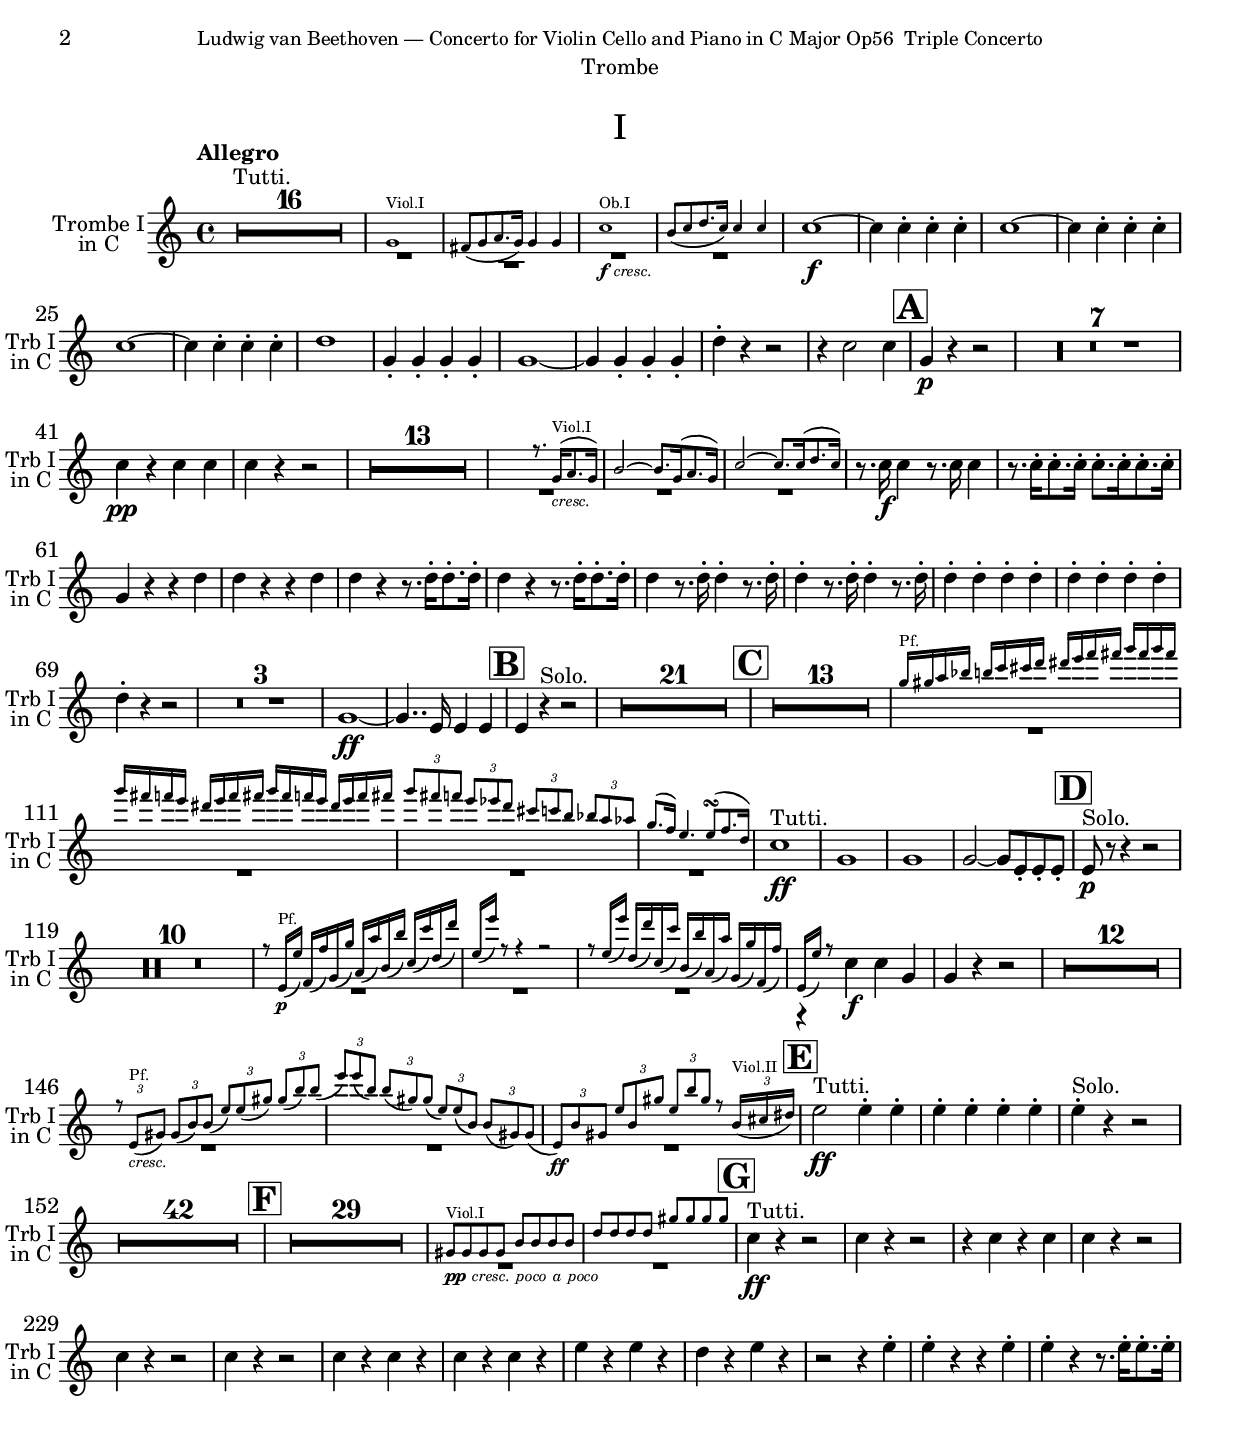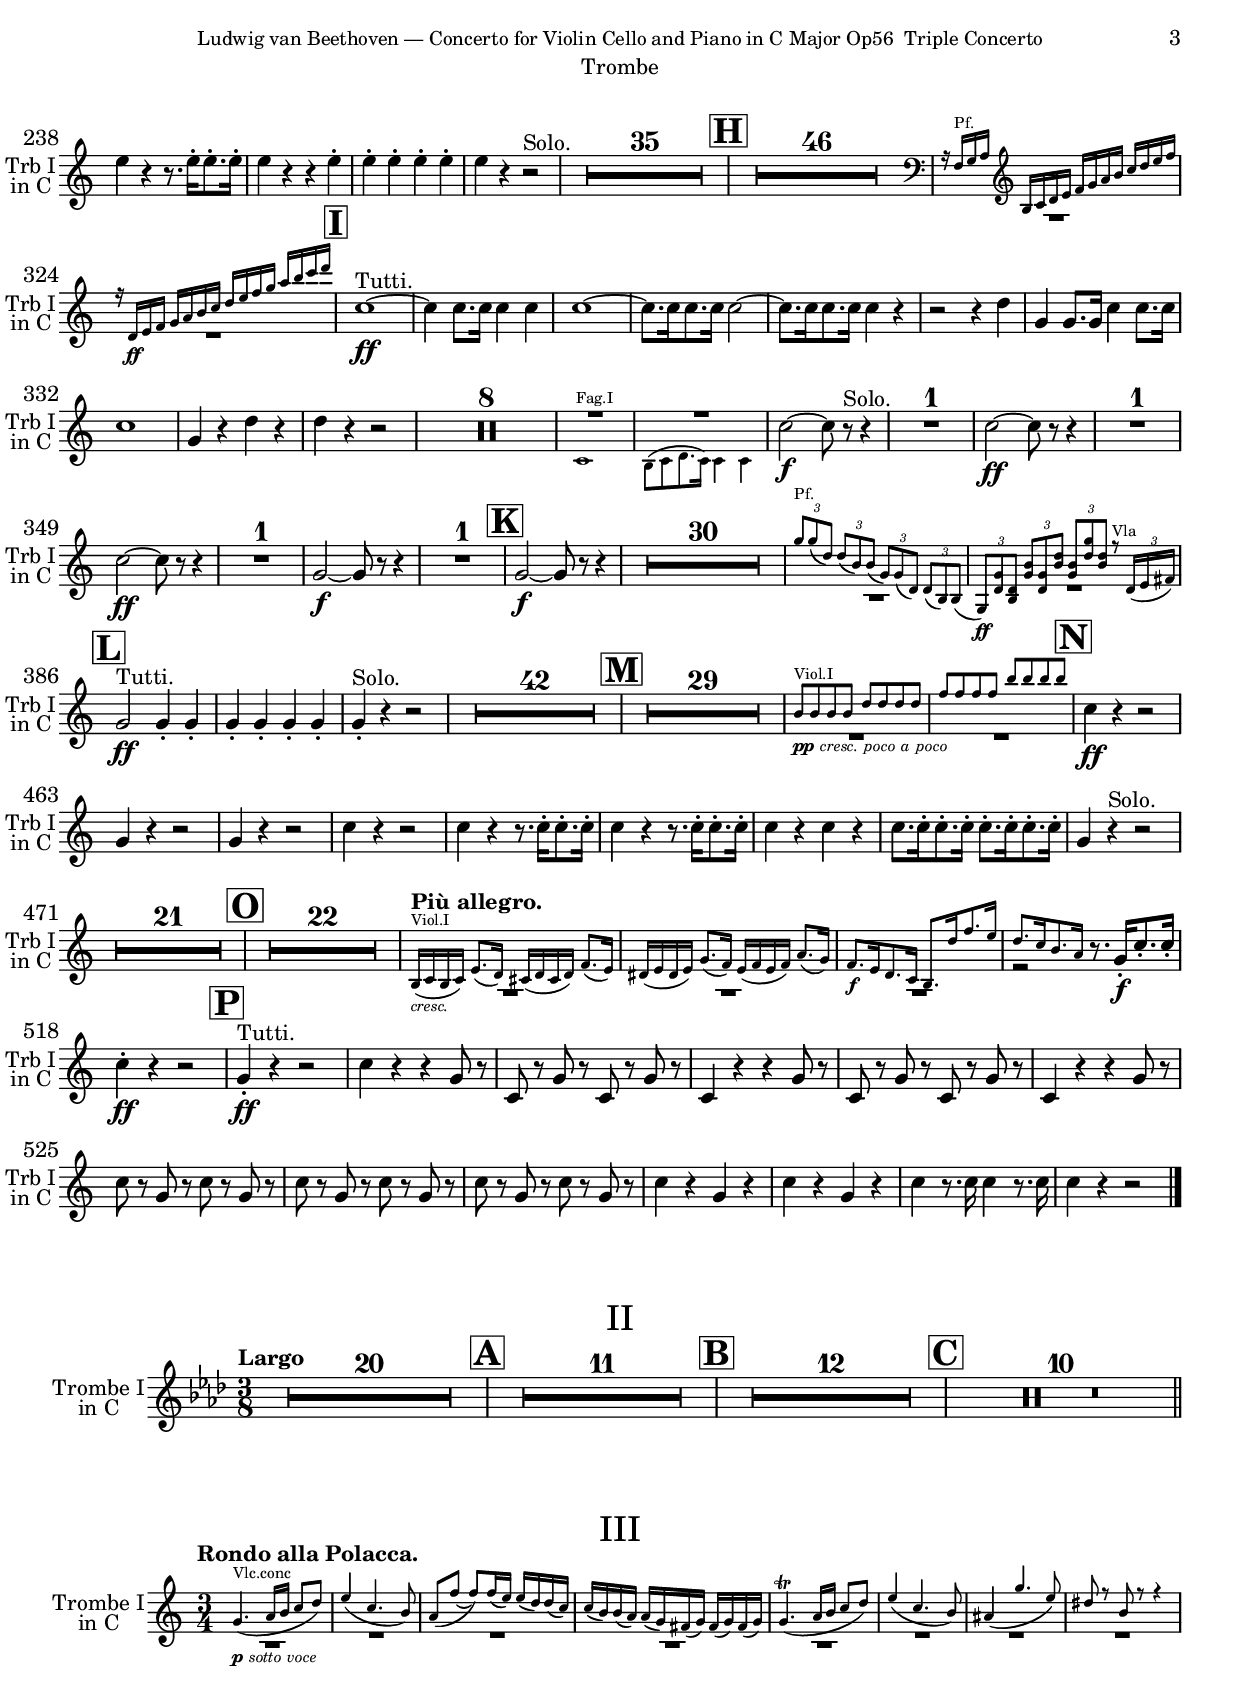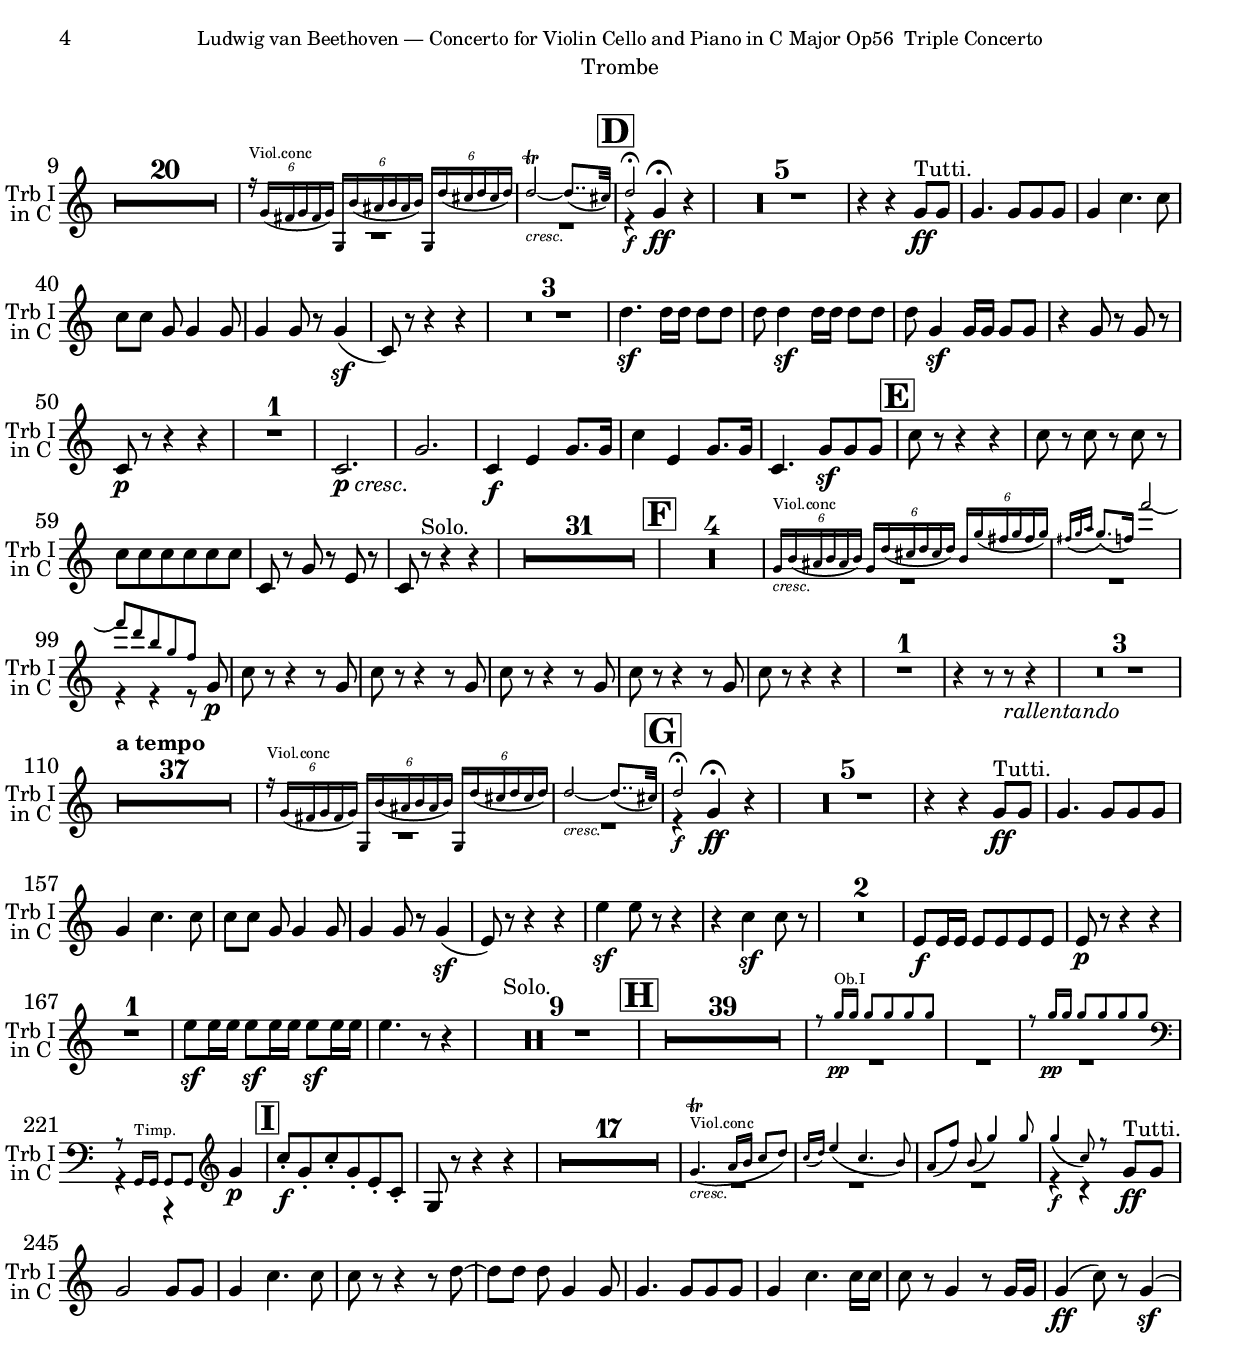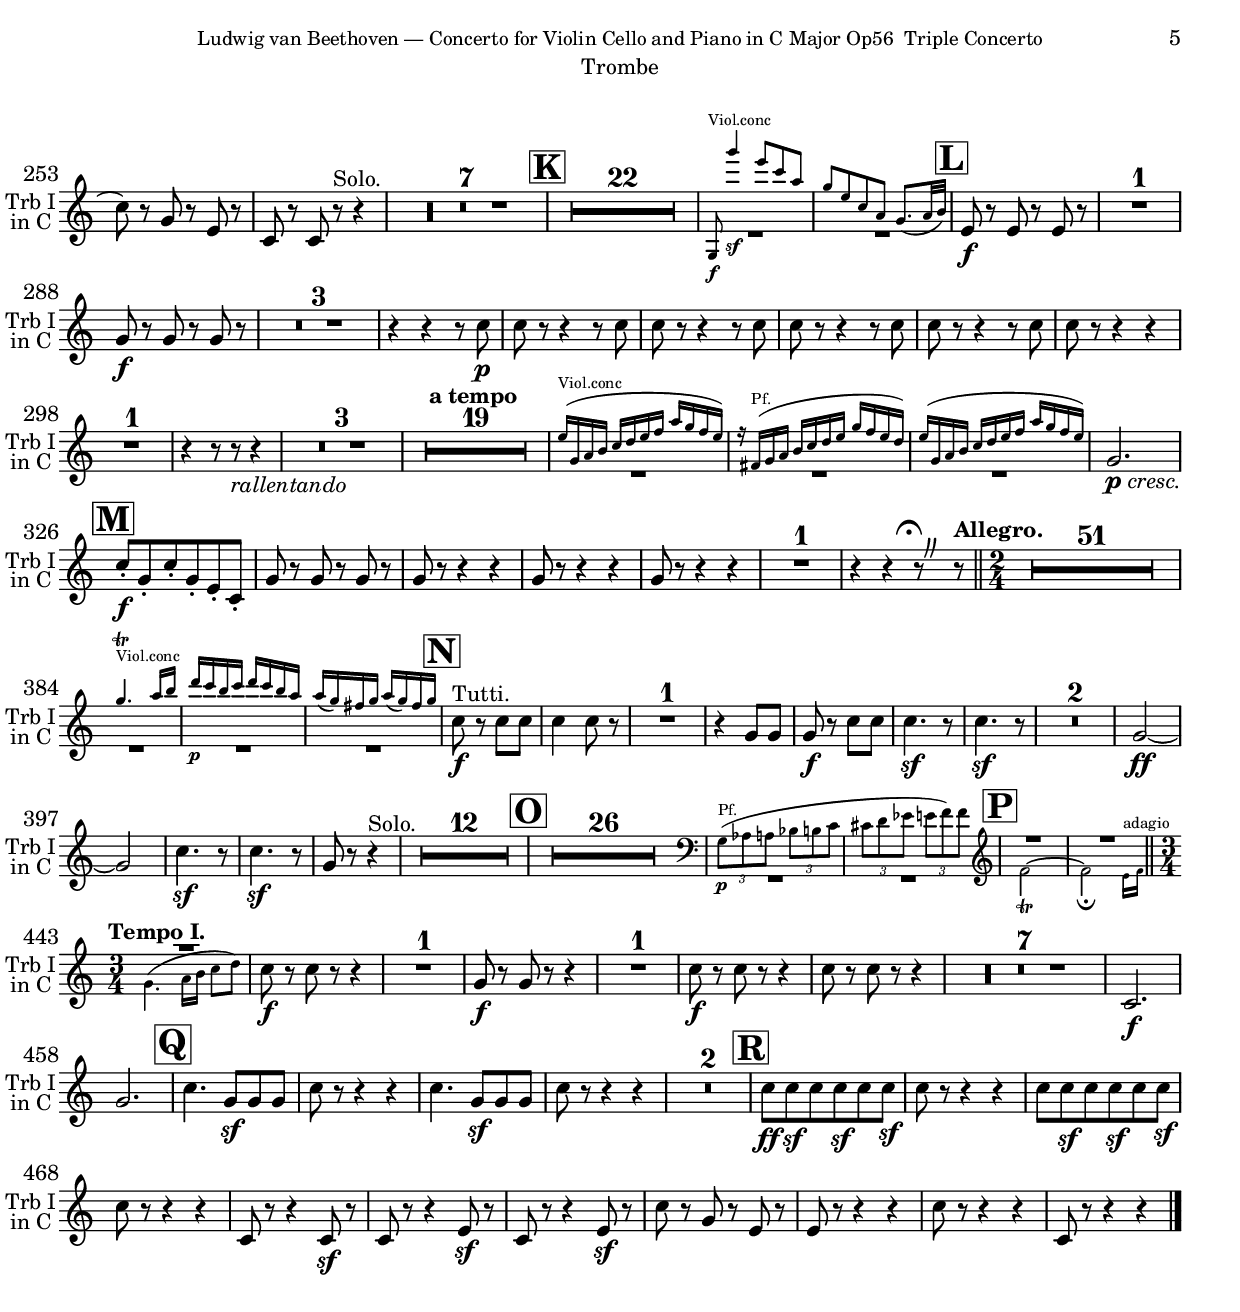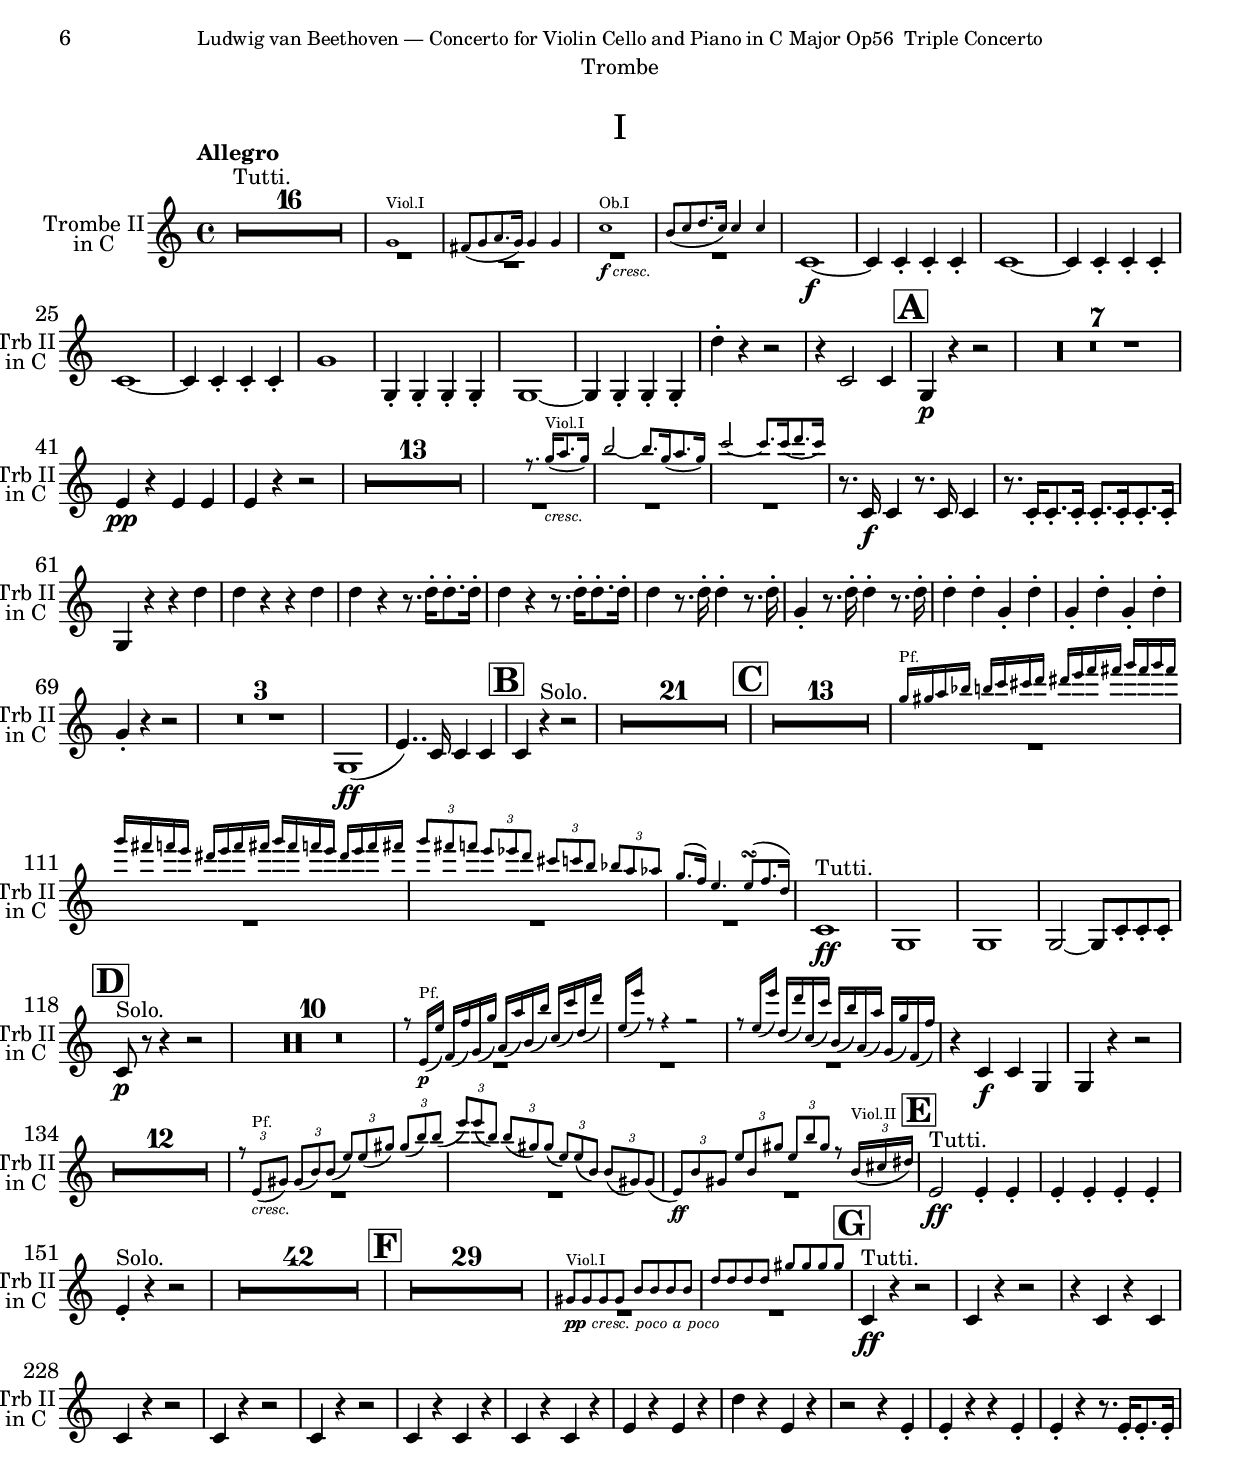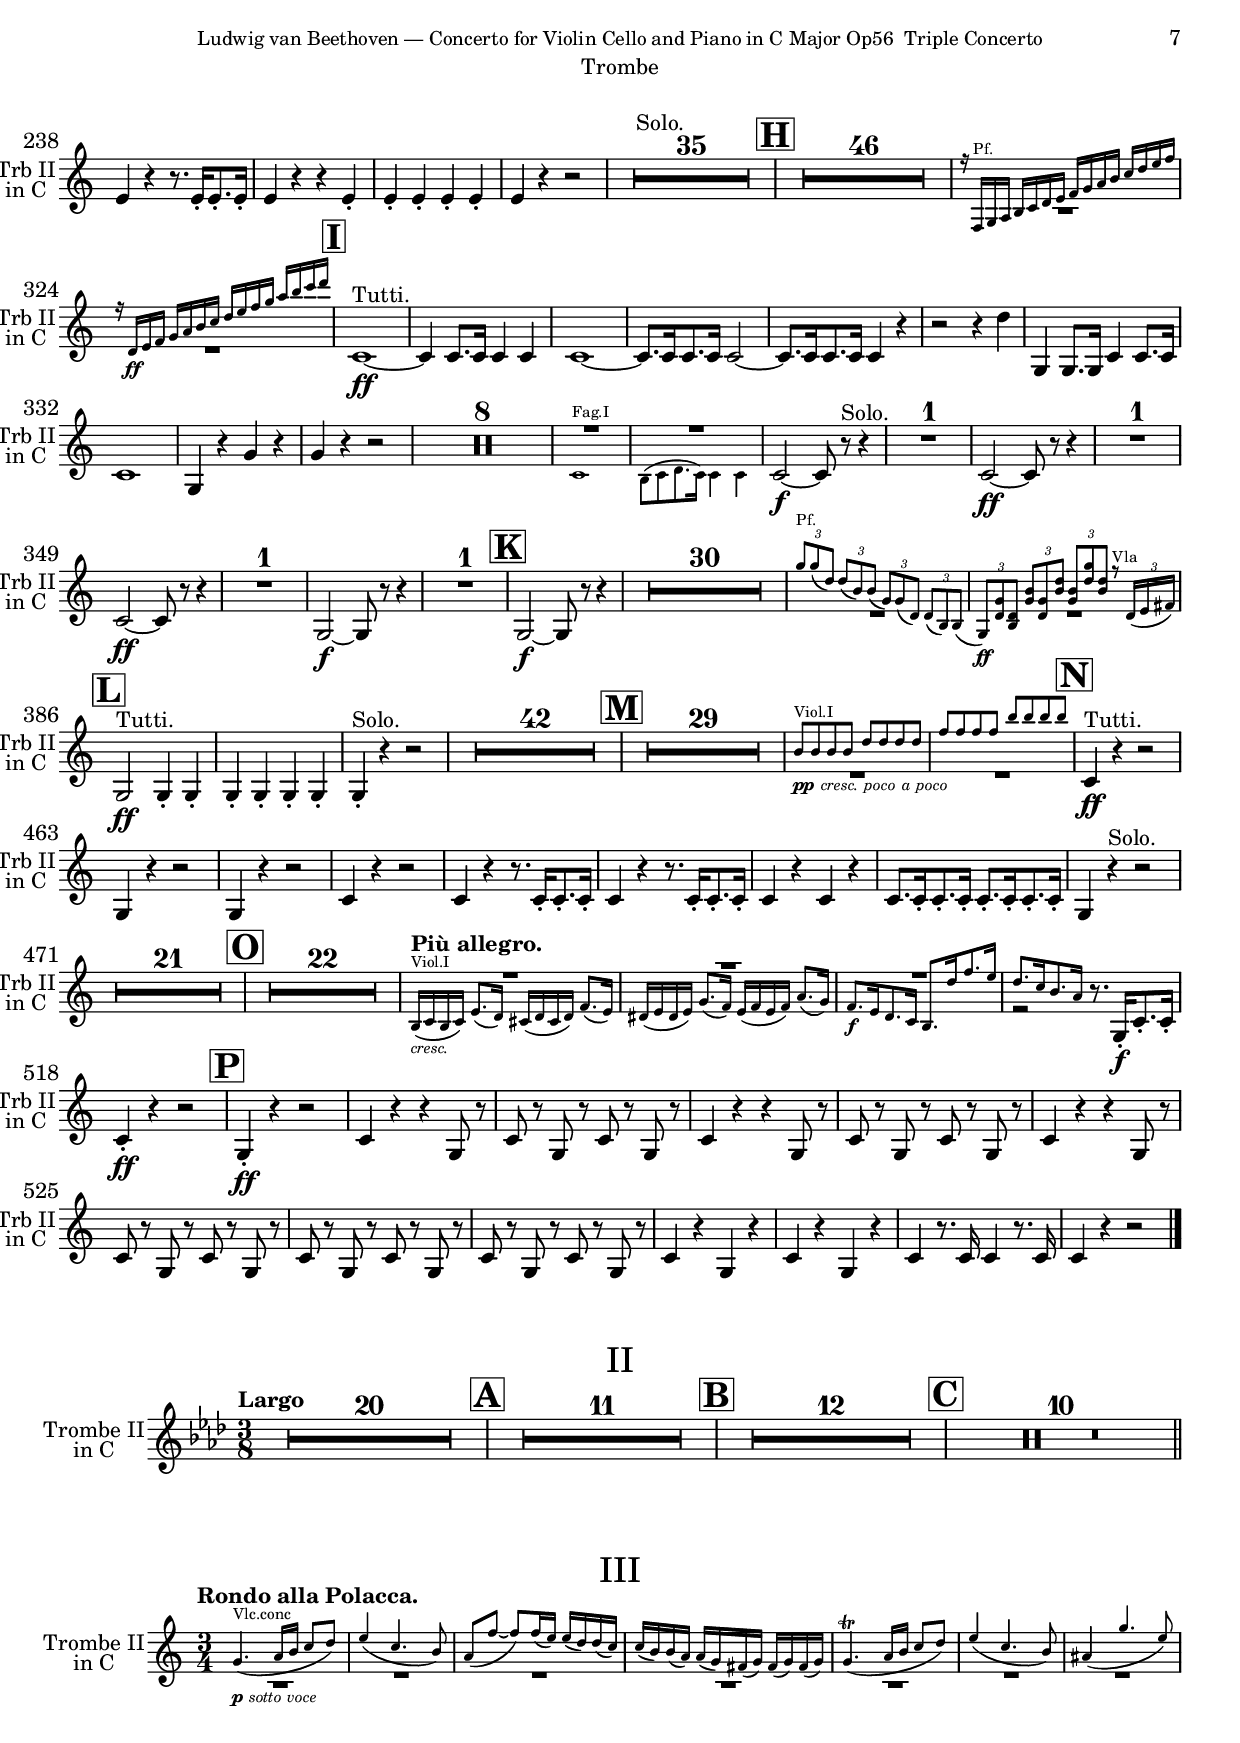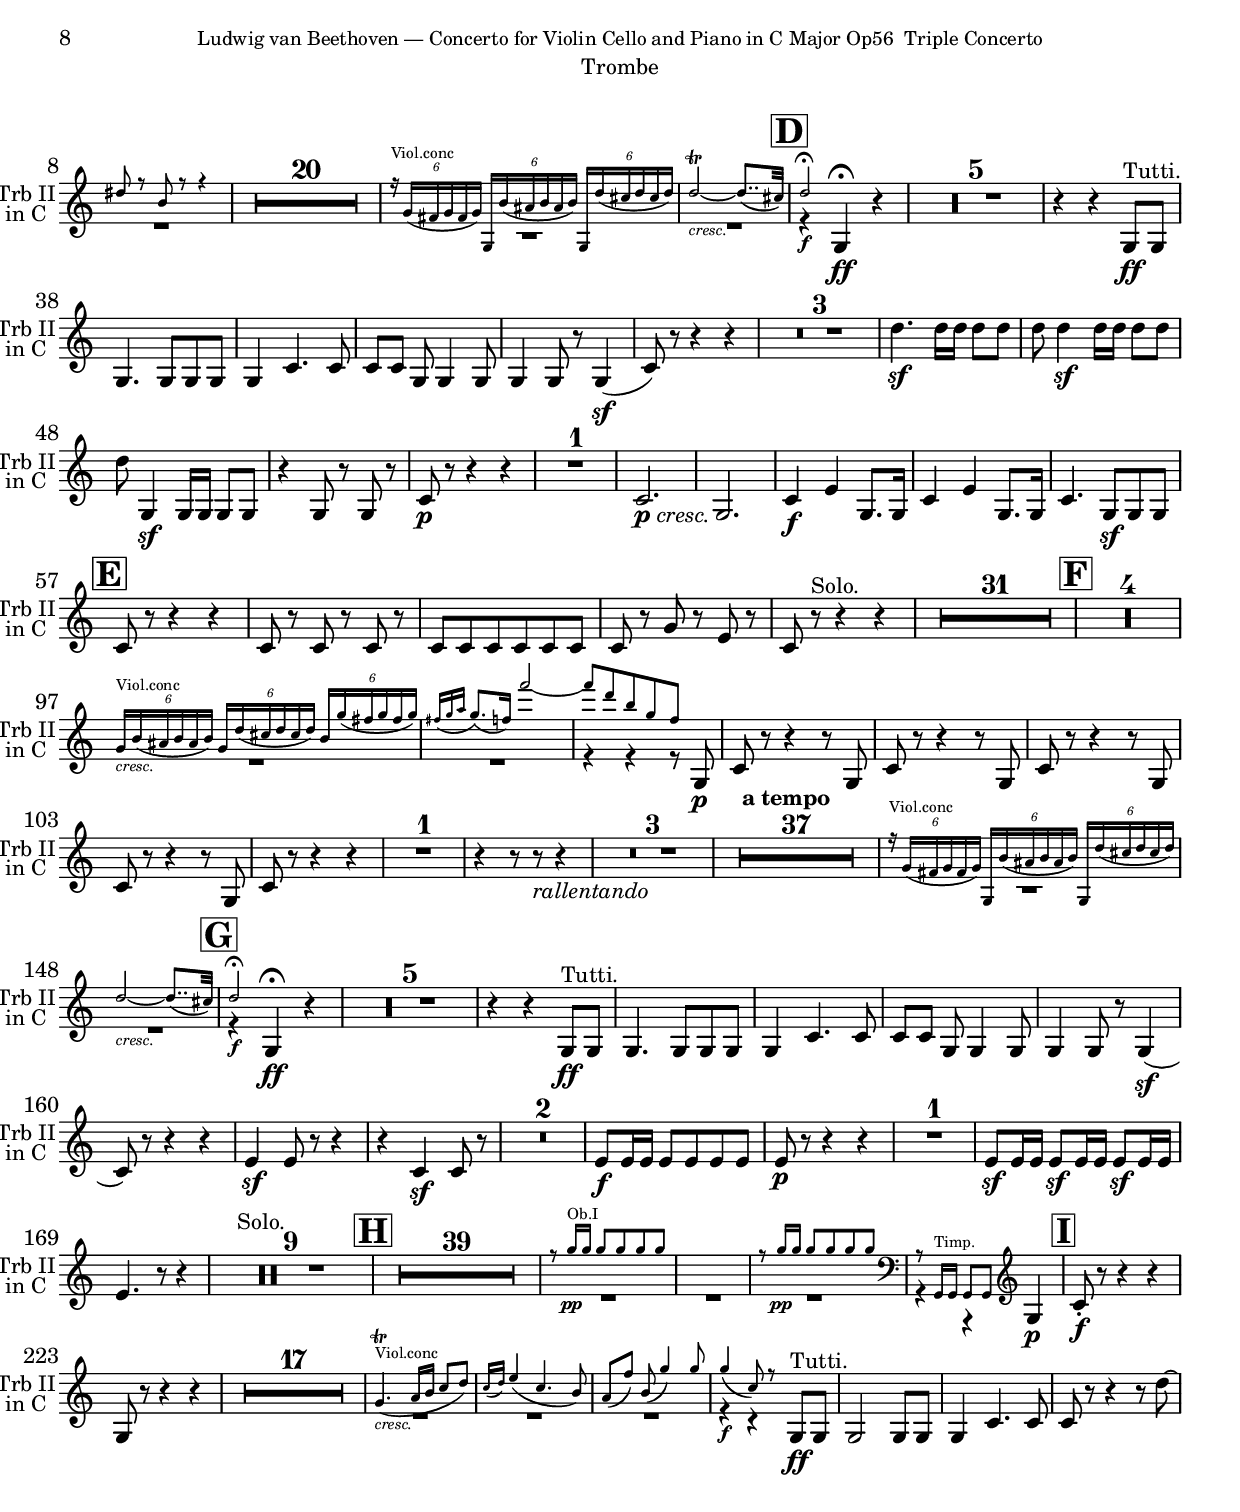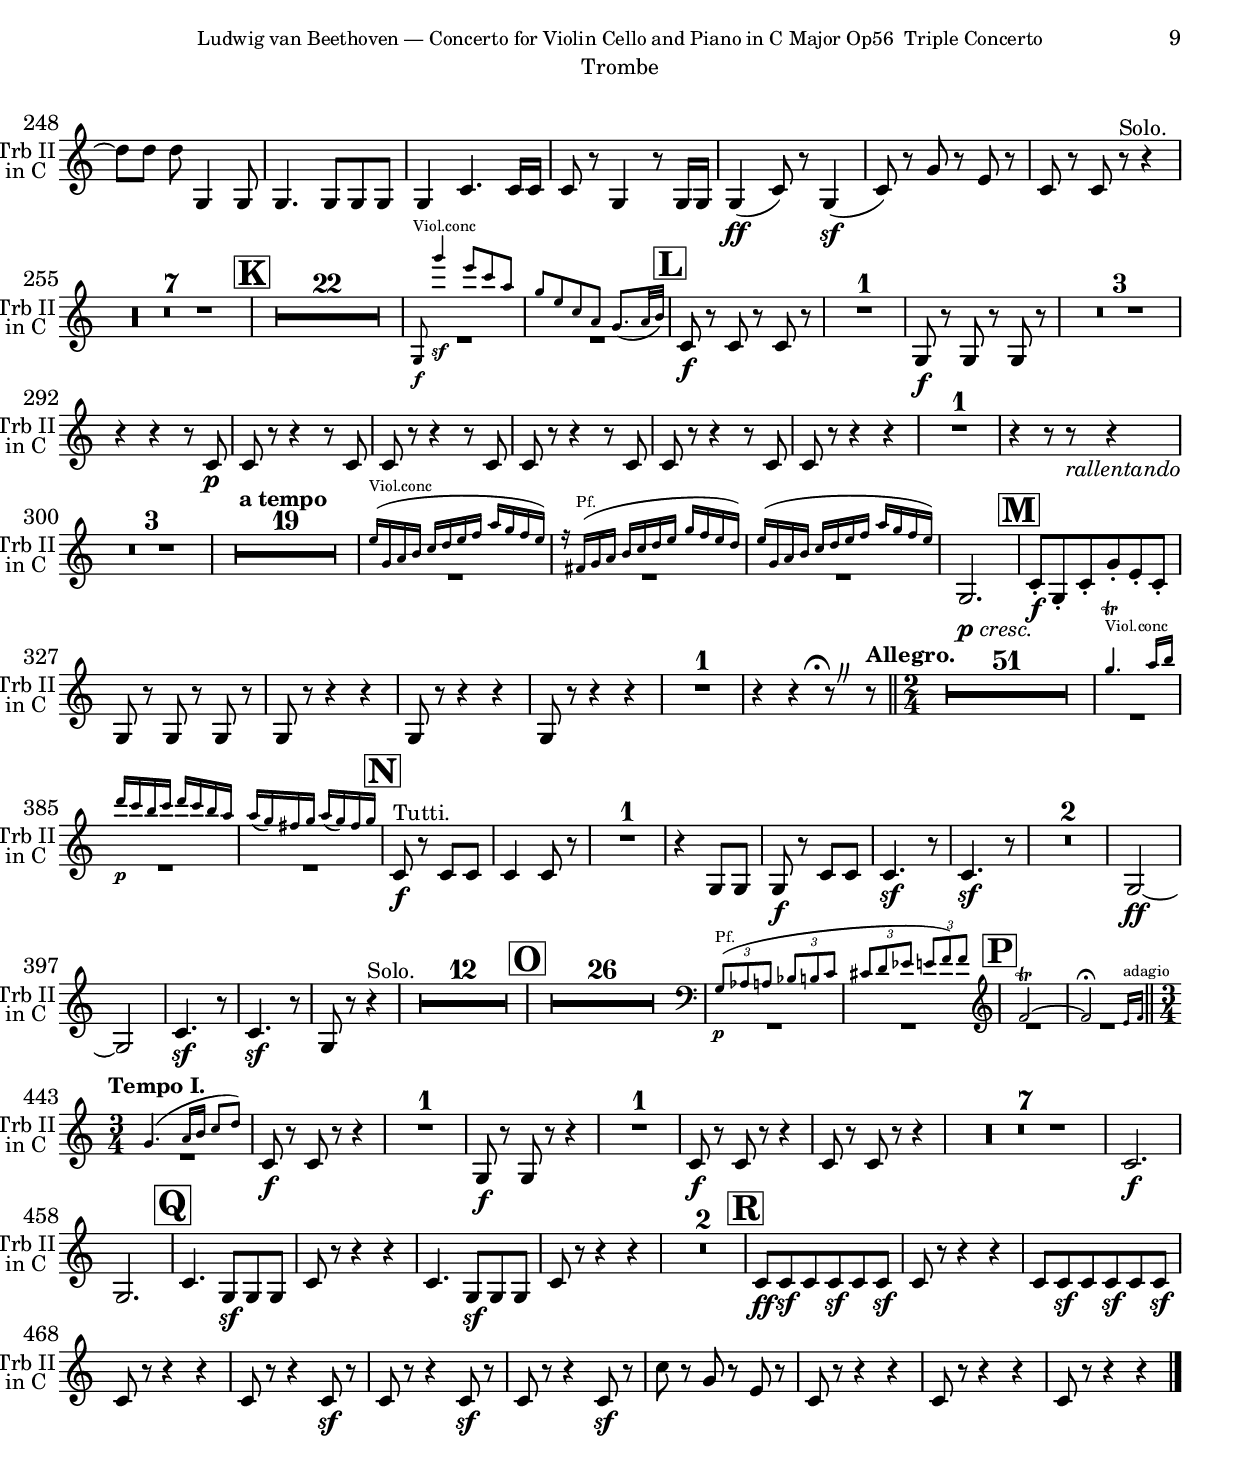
%###############################################################################
%#                                 H E A D E R                                 #
%###############################################################################
%
%  Composer           : Ludwig van Beethoven(1770 - 1827)
%  work               : Concerto for Violin Cello and Piano in C Major Op56
%                       "Triple Concerto"
%  Source             : Breitkopf und Härtel, n.d.[1862]. Plate B.70.
%  Type of score      : Score for Trombe
%  Typesetter         : Sébastien MANEN
%  date of initiation : Monday 04 May 2020, 21:05
%
%###############################################################################
%#                          I N C L U D E   F I L E S                          #
%###############################################################################
\version "2.20.0"
\include "./00-Common/TripleConcerto_Header.ily"
\include "./00-Common/TripleConcerto_PaperParts.ily"
%  work        : Concerto for Violin Cello and Piano in C Major Op56 "Triple
%                Concerto"
%  typesetter  : Sébastien MANEN
%  date        : Monday 04 May 2020, 21:05
%###############################################################################
%#                 T I M E   A N D   T E M P O   S E C T I O N                 #
%###############################################################################
timeMvtI = {
	\time 4/4
	\tempo "Allegro"
}
timeMvtII = {
	\time 3/8
	\tempo "Largo"
}
timeMvtIII = {
	\time 3/4
	\tempo "Rondo alla Polacca."
}

%  work        : Concerto for Violin Cello and Piano in C Major Op56 "Triple
%                Concerto"
%  typesetter  : Sébastien MANEN
%  date        : Monday 04 May 2020, 21:05
generalOptions = {
	\version "2.20.0"
	\set Score.alternativeNumberingStyle = #'numbers
	\set Score.doubleRepeatType = #":|.|:"
	\set Score.markFormatter = #format-mark-box-alphabet
	\override Score.RehearsalMark #'font-size = #4
	\compressFullBarRests
	\override BreathingSign.text = \markup {
		\musicglyph "scripts.caesura.curved"
	}
}
partOptions = {
	\override Score.BarNumber #'font-size = #0.1
	\set Score.quotedCueEventTypes = #'(note-event rest-event tie-event
		beam-event tuplet-span-event dynamic-event articulation-event
		dynamic-event slur-event text-script-event trill-span-event
		phrasing-slur-event beam-forbid-event tremolo-event crescendo-event 
		decrescendo-event )
	\set Voice.restNumberThreshold = #0
}
#(set-global-staff-size 19)
\layout {
	#(layout-set-staff-size 19)
	\override TupletBracket #'bracket-visibility = ##f
	\override Hairpin.to-barline = ##f
}
layoutCueVoice = \with {
	fontSize = #-3
	\override Stem.length-fraction = #0.9
	\override TupletBracket #'bracket-visibility = ##f
	%\override Font.font-size = #+5
}

%  work        : Concerto for Violin Cello and Piano in C Major Op56 "Triple
%                Concerto"
%  typesetter  : Sébastien MANEN
%  date        : Sunday 11 June 2023, 06:59
%###############################################################################
%#                    V O I C E   N A M E   :   F L A U T O                    #
%###############################################################################
nameFloteMvtI = {
	\set Staff.instrumentName = "Flote"
	\set Staff.shortInstrumentName = ""
	\set Staff.midiInstrument = #"flute"
}
nameFloteMvtII = {
	\set Staff.instrumentName = "Flote"
	\set Staff.shortInstrumentName = ""
	\set Staff.midiInstrument = #"flute"
}
nameFloteMvtIII = {
	\set Staff.instrumentName = "Flote"
	\set Staff.shortInstrumentName = ""
	\set Staff.midiInstrument = #"flute"
}
%###############################################################################
%#                      V O I C E   N A M E   :   O B O I                      #
%###############################################################################
nameOboeIMvtI = {
	\set Staff.instrumentName = "Oboe I"
	\set Staff.shortInstrumentName = "Ob I"
	\set Staff.midiInstrument = #"oboe"
}
nameOboeIMvtIII = {
	\set Staff.instrumentName = "Oboe I"
	\set Staff.shortInstrumentName = "Ob I"
	\set Staff.midiInstrument = #"oboe"
}
nameOboeIIMvtI = {
	\set Staff.instrumentName = "Oboe II"
	\set Staff.shortInstrumentName = "Ob II"
	\set Staff.midiInstrument = #"oboe"
}
nameOboeIIMvtIII = {
	\set Staff.instrumentName = "Oboe II"
	\set Staff.shortInstrumentName = "Ob II"
	\set Staff.midiInstrument = #"oboe"
}
%###############################################################################
%#                V O I C E   N A M E   :   C L A R I N E T T I                #
%###############################################################################
nameClarinetIMvtI = {
	\set Staff.instrumentName = \markup {
		\center-column {
			\lower #1 "Clarinetto I" "in C"
		}
	}
	\set Staff.shortInstrumentName = \markup {
		\center-column {
			\lower #1 "Cl I" "in C"
		}
	}
	\set Staff.midiInstrument = #"clarinet"
}
nameClarinetIMvtII = {
	\set Staff.instrumentName = \markup {
		\center-column {
			\lower #1 "Clarinetto I" \concat { "in B " \lower #-0.5 \tiny \flat }
		}
	}
	\set Staff.shortInstrumentName = \markup {
		\center-column {
			\lower #1 "Cl I" \concat { "in B " \lower #-0.5 \tiny \flat }
		}
	}
	\set Staff.midiInstrument = #"clarinet"
}
nameClarinetIMvtIII = {
	\set Staff.instrumentName = \markup {
		\center-column {
			\lower #1 "Clarinetto I" "in C"
		}
	}
	\set Staff.shortInstrumentName = \markup {
		\center-column {
			\lower #1 "Cl I" "in C"
		}
	}
	\set Staff.midiInstrument = #"clarinet"
}
nameClarinetIIMvtI = {
	\set Staff.instrumentName = \markup {
		\center-column {
			\lower #1 "Clarinetto II" "in C"
		}
	}
	\set Staff.shortInstrumentName = \markup {
		\center-column {
			\lower #1 "Cl II" "in C"
		}
	}
	\set Staff.midiInstrument = #"clarinet"
}
nameClarinetIIMvtII = {
	\set Staff.instrumentName = \markup {
		\center-column {
			\lower #1 "Clarinetto II" \concat { "in B " \lower #-0.5 \tiny \flat }
		}
	}
	\set Staff.shortInstrumentName = \markup {
		\center-column {
			\lower #1 "Cl II" \concat { "in B " \lower #-0.5 \tiny \flat }
		}
	}
	\set Staff.midiInstrument = #"clarinet"
}
nameClarinetIIMvtIII = {
	\set Staff.instrumentName = \markup {
		\center-column {
			\lower #1 "Clarinetto II" "in C"
		}
	}
	\set Staff.shortInstrumentName = \markup {
		\center-column {
			\lower #1 "Cl II" "in C"
		}
	}
	\set Staff.midiInstrument = #"clarinet"
}
%###############################################################################
%#                   V O I C E   N A M E   :   F A G O T T I                   #
%###############################################################################
nameFagottoIMvtI = {
	\set Staff.instrumentName = "Fagotto I"
	\set Staff.shortInstrumentName = "Fag I"
	\set Staff.midiInstrument = #"bassoon"
}
nameFagottoIMvtII = {
	\set Staff.instrumentName = "Fagotto I"
	\set Staff.shortInstrumentName = "Fag I"
	\set Staff.midiInstrument = #"bassoon"
}
nameFagottoIMvtIII = {
	\set Staff.instrumentName = "Fagotto I"
	\set Staff.shortInstrumentName = "Fag I"
	\set Staff.midiInstrument = #"bassoon"
}
nameFagottoIIMvtI = {
	\set Staff.instrumentName = "Fagotto II"
	\set Staff.shortInstrumentName = "Fag II"
	\set Staff.midiInstrument = #"bassoon"
}
nameFagottoIIMvtII = {
	\set Staff.instrumentName = "Fagotto II"
	\set Staff.shortInstrumentName = "Fag II"
	\set Staff.midiInstrument = #"bassoon"
}
nameFagottoIIMvtIII = {
	\set Staff.instrumentName = "Fagotto II"
	\set Staff.shortInstrumentName = "Fag II"
	\set Staff.midiInstrument = #"bassoon"
}
%###############################################################################
%#                     V O I C E   N A M E   :   C O R N I                     #
%###############################################################################
nameCornoIMvtI = {
	\set Staff.instrumentName = \markup {
		\center-column {
			\lower #1 "Corno I" "in C"
		}
	}
	\set Staff.shortInstrumentName = \markup {
		\center-column {
			\lower #1 "Cor I" "in C"
		}
	}
	\set Staff.midiInstrument = #"french horn"
}
nameCornoIMvtII = {
	\set Staff.instrumentName = \markup {
		\center-column {
			\lower #1 "Corno I" \concat { "in E " \lower #-0.5 \tiny \flat }
		}
	}
	\set Staff.shortInstrumentName = \markup {
		\center-column {
			\lower #1 "Cor I" \concat { "in E " \lower #-0.5 \tiny \flat }
		}
	}
	\set Staff.midiInstrument = #"french horn"
}
nameCornoIMvtIII = {
	\set Staff.instrumentName = \markup {
		\center-column {
			\lower #1 "Corno I" "in C"
		}
	}
	\set Staff.shortInstrumentName = \markup {
		\center-column {
			\lower #1 "Cor I" "in C"
		}
	}
	\set Staff.midiInstrument = #"french horn"
}
nameCornoIIMvtI = {
	\set Staff.instrumentName = \markup {
		\center-column {
			\lower #1 "Corno II" "in C"
		}
	}
	\set Staff.shortInstrumentName = \markup {
		\center-column {
			\lower #1 "Cor II" "in C"
		}
	}
	\set Staff.midiInstrument = #"french horn"
}
nameCornoIIMvtII = {
	\set Staff.instrumentName = \markup {
		\center-column {
			\lower #1 "Corno II" \concat { "in E " \lower #-0.5 \tiny \flat }
		}
	}
	\set Staff.shortInstrumentName = \markup {
		\center-column {
			\lower #1 "Cor II" \concat { "in E " \lower #-0.5 \tiny \flat }
		}
	}
	\set Staff.midiInstrument = #"french horn"
}
nameCornoIIMvtIII = {
	\set Staff.instrumentName = \markup {
		\center-column {
			\lower #1 "Corno II" "in C"
		}
	}
	\set Staff.shortInstrumentName = \markup {
		\center-column {
			\lower #1 "Cor II" "in C"
		}
	}
	\set Staff.midiInstrument = #"french horn"
}
%###############################################################################
%#                    V O I C E   N A M E   :   T R O M B E                    #
%###############################################################################
nameTrombeIMvtI = {
	\set Staff.instrumentName = \markup {
		\center-column {
			\lower #1 "Trombe I" "in C"
		}
	}
	\set Staff.shortInstrumentName = \markup {
		\center-column {
			\lower #1 "Trb I" "in C"
		}
	}
	\set Staff.midiInstrument = #"trumpet"
}
nameTrombeIMvtIII = {
	\set Staff.instrumentName = \markup {
		\center-column {
			\lower #1 "Trombe I" "in C"
		}
	}
	\set Staff.shortInstrumentName = \markup {
		\center-column {
			\lower #1 "Trb I" "in C"
		}
	}
	\set Staff.midiInstrument = #"trumpet"
}
nameTrombeIIMvtI = {
	\set Staff.instrumentName = \markup {
		\center-column {
			\lower #1 "Trombe II" "in C"
		}
	}
	\set Staff.shortInstrumentName = \markup {
		\center-column {
			\lower #1 "Trb II" "in C"
		}
	}
	\set Staff.midiInstrument = #"trumpet"
}
nameTrombeIIMvtIII = {
	\set Staff.instrumentName = \markup {
		\center-column {
			\lower #1 "Trombe II" "in C"
		}
	}
	\set Staff.shortInstrumentName = \markup {
		\center-column {
			\lower #1 "Trb II" "in C"
		}
	}
	\set Staff.midiInstrument = #"trumpet"
}
%###############################################################################
%#                   V O I C E   N A M E   :   T I M P A N I                   #
%###############################################################################
nameTimpaniMvtI = {
	\set Staff.instrumentName = \markup {
		\center-column {
			\lower #1 "Timpani" "in C G"
		}
	}
	\set Staff.shortInstrumentName = "Timp."
	\set Staff.midiInstrument = #"timpani"
}
nameTimpaniMvtIII = {
	\set Staff.instrumentName = \markup {
		\center-column {
			\lower #1 "Timpani" "in C G"
		}
	}
	\set Staff.shortInstrumentName = "Timp."
	\set Staff.midiInstrument = #"timpani"
}
%###############################################################################
%#                   V O I C E   N A M E   :   S O L O V L N                   #
%###############################################################################
nameSoloViolinMvtI = {
	\set Staff.instrumentName = "Solo Violin"
	\set Staff.shortInstrumentName = \markup {
		\center-column {
			\lower #1 "Solo-" "Vln"
		}
	}
	\set Staff.midiInstrument = #"violin"
}
nameSoloViolinMvtII = {
	\set Staff.instrumentName = "Solo Violin"
	\set Staff.shortInstrumentName = \markup {
		\center-column {
			\lower #1 "Solo-" "Vln"
		}
	}
	\set Staff.midiInstrument = #"violin"
}
nameSoloViolinMvtIII = {
	\set Staff.instrumentName = "Solo Violin"
	\set Staff.shortInstrumentName = \markup {
		\center-column {
			\lower #1 "Solo-" "Vln"
		}
	}
	\set Staff.midiInstrument = #"violin"
}
%###############################################################################
%#                   V O I C E   N A M E   :   S O L O V L C                   #
%###############################################################################
nameSoloCelloMvtI = {
	\set Staff.instrumentName = \markup {
		\center-column {
			\lower #1 "Solo" "Violoncello"
		}
	}
	\set Staff.shortInstrumentName = \markup {
		\center-column {
			\lower #1 "Solo-" "Vlc"
		}
	}
	\set Staff.midiInstrument = #"cello"
}
nameSoloCelloMvtII = {
	\set Staff.instrumentName = \markup {
		\center-column {
			\lower #1 "Solo" "Violoncello"
		}
	}
	\set Staff.shortInstrumentName = \markup {
		\center-column {
			\lower #1 "Solo-" "Vlc"
		}
	}
	\set Staff.midiInstrument = #"cello"
}
nameSoloCelloMvtIII = {
	\set Staff.instrumentName = \markup {
		\center-column {
			\lower #1 "Solo" "Violoncello"
		}
	}
	\set Staff.shortInstrumentName = \markup {
		\center-column {
			\lower #1 "Solo-" "Vlc"
		}
	}
	\set Staff.midiInstrument = #"cello"
}
%###############################################################################
%#                     V O I C E   N A M E   :   P I A N O                     #
%###############################################################################
namePianoUpMvtI = {
	\set Staff.instrumentName = "Pianoforte."
	\set Staff.shortInstrumentName = "Pf"
	\set Staff.midiInstrument = #"acoustic grand"
}
namePianoUpMvtII = {
	\set Staff.instrumentName = "Pianoforte."
	\set Staff.shortInstrumentName = "Pf"
	\set Staff.midiInstrument = #"acoustic grand"
}
namePianoUpMvtIII = {
	\set Staff.instrumentName = "Pianoforte."
	\set Staff.shortInstrumentName = "Pf"
	\set Staff.midiInstrument = #"acoustic grand"
}
namePianoDownMvtI = {
	\set Staff.instrumentName = ""
	\set Staff.shortInstrumentName = ""
	\set Staff.midiInstrument = #"acoustic grand"
}
namePianoDownMvtII = {
	\set Staff.instrumentName = ""
	\set Staff.shortInstrumentName = ""
	\set Staff.midiInstrument = #"acoustic grand"
}
namePianoDownMvtIII = {
	\set Staff.instrumentName = ""
	\set Staff.shortInstrumentName = ""
	\set Staff.midiInstrument = #"acoustic grand"
}
%###############################################################################
%#                   V O I C E   N A M E   :   V I O L I N I                   #
%###############################################################################
nameViolinIMvtI = {
	\set Staff.instrumentName = "Violino I"
	\set Staff.shortInstrumentName = "Vln I"
	\set Staff.midiInstrument = #"violin"
}
nameViolinIMvtII = {
	\set Staff.instrumentName = "Violino I"
	\set Staff.shortInstrumentName = "Vln I"
	\set Staff.midiInstrument = #"violin"
}
nameViolinIMvtIII = {
	\set Staff.instrumentName = "Violino I"
	\set Staff.shortInstrumentName = "Vln I"
	\set Staff.midiInstrument = #"violin"
}
%###############################################################################
%#                  V O I C E   N A M E   :   V I O L I N I I                  #
%###############################################################################
nameViolinIIMvtI = {
	\set Staff.instrumentName = "Violino II"
	\set Staff.shortInstrumentName = "Vln II"
	\set Staff.midiInstrument = #"violin"
}
nameViolinIIMvtII = {
	\set Staff.instrumentName = "Violino II"
	\set Staff.shortInstrumentName = "Vln II"
	\set Staff.midiInstrument = #"violin"
}
nameViolinIIMvtIII = {
	\set Staff.instrumentName = "Violino II"
	\set Staff.shortInstrumentName = "Vln II"
	\set Staff.midiInstrument = #"violin"
}
%###############################################################################
%#                  V O I C E   N A M E   :   B R A T S C H E                  #
%###############################################################################
nameViolaMvtI = {
	\set Staff.instrumentName = "Viola"
	\set Staff.shortInstrumentName = "Vla"
	\set Staff.midiInstrument = #"viola"
}
nameViolaMvtII = {
	\set Staff.instrumentName = "Viola"
	\set Staff.shortInstrumentName = "Vla"
	\set Staff.midiInstrument = #"viola"
}
nameViolaMvtIII = {
	\set Staff.instrumentName = "Viola"
	\set Staff.shortInstrumentName = "Vla"
	\set Staff.midiInstrument = #"viola"
}
%###############################################################################
%#                     V O I C E   N A M E   :   B A S S I                     #
%###############################################################################
nameVioloncellMvtI = {
	\set Staff.instrumentName = "Cello"
	\set Staff.shortInstrumentName = "Vcl"
	\set Staff.midiInstrument = #"cello"
}
nameVioloncellMvtII = {
	\set Staff.instrumentName = "Cello"
	\set Staff.shortInstrumentName = "Vcl"
	\set Staff.midiInstrument = #"cello"
}
nameVioloncellMvtIII = {
	\set Staff.instrumentName = "Cello"
	\set Staff.shortInstrumentName = "Vcl"
	\set Staff.midiInstrument = #"cello"
}
nameBassoMvtI = {
	\set Staff.instrumentName = "Basso"
	\set Staff.shortInstrumentName = "Kb"
	\set Staff.midiInstrument = #"contrabass"
}
nameBassoMvtII = {
	\set Staff.instrumentName = "Basso"
	\set Staff.shortInstrumentName = "Kb"
	\set Staff.midiInstrument = #"contrabass"
}
nameBassoMvtIII = {
	\set Staff.instrumentName = "Basso"
	\set Staff.shortInstrumentName = "Kb"
	\set Staff.midiInstrument = #"contrabass"
}

%  work        : Concerto for Violin Cello and Piano in C Major Op56 "Triple
%                Concerto"
%  typesetter  : Sébastien MANEN
%  date        : Sunday 11 June 2023, 06:59
%###############################################################################
%#                      S H O R T C U T S   S E C T I O N                      #
%###############################################################################

% dynamics

crescmarkup = \markup {\italic cresc.}
crescpocoapoco = \markup {\italic {cresc. poco a poco}}
crescsottovoce = \markup {\italic {cresc. sotto voce}}
decresc = \markup {\italic decresc.}
dimin = \markup {\italic dimin.}
dimmarkup = \markup {\italic dim.}
farco=^\markup {\dynamic f \italic arco}
fcresc = \markup { \dynamic f \italic cresc.}
fmarcato = \markup { \dynamic f \italic marcato}
fpmoltopiano = \markup {\dynamic fp \italic {molto piano} }
moltopiano = \markup {\italic {molto piano}}
pcresc = \markup { \dynamic p \italic cresc.}
pdim = \markup { \dynamic p \italic dim.}
pdolce = \markup { \dynamic p \italic dolce}
pespressivo = \markup {\dynamic p \italic espressivo}
piuf = \markup {\italic {più} \dynamic f}
plegato = \markup {\dynamic p \italic {legato}}
ppcrescpocoapoco = \markup {\dynamic pp \italic {cresc. poco a poco}}
ppsempre = \markup {\dynamic pp \italic sempre}
psottovoce = \markup {\dynamic p \italic {sotto voce}}
pstacc = \markup {\dynamic p \italic stacc.}
sempreff = \markup {\italic sempre \dynamic ff }
semprep = \markup {\italic sempre \dynamic p}
semprepp = \markup {\italic sempre \dynamic pp}

crescD = #(make-dynamic-script (markup #:normal-text #:italic "cresc."))
pcrescD = #(make-dynamic-script (markup #:dynamic "p" #:normal-text #:italic "cresc."))
sempreppD = #(make-dynamic-script (markup #:normal-text #:italic "sempre" #:dynamic "pp"))


% tempo & expression

adagio = \markup {adagio}
arco = \markup {\italic arco}
atempo = \markup {\bold {a tempo}}
cantabile = \markup {\italic cantabile}
consordino = \markup {\italic {con sordino}}
dolce = \markup {\italic {dolce}}
espressivo = \markup {\italic {espressivo}}
legato = \markup {\italic legato}
moltocantabile = \markup {\italic {molto cantabile}}
piuallegro = \markup {Più Allegro}
pizz = \markup {\italic pizz.}
rallentando = \markup {\italic rallentando}
sempreped = \markup {\italic sempre \musicglyph "pedal.Ped" }
semprestaccato = \markup {\italic {sempre staccato}}
semprestacc = \markup {\italic {sempre stacc.}}
senzasordino = \markup {\italic {senza sordino}}
sottovoce = \markup {\italic {sotto voce}}
staccato = \markup {\italic staccato}
stacc = \markup {\italic stacc.}
tenmarkup=^\markup {\italic ten.}



% instrumentation

basso=^\markup {Basso.}
klavier_solobold=^\markup {\bold \abs-fontsize #10 \column {\lower #1 Klavier solo}}
klaviersolobold=^\markup {\bold \abs-fontsize #10 {Klavier solo}}
solobold=^\markup {\bold \abs-fontsize #10 Solo}
solo = \markup {Solo.}
tuttibold=^\markup {\bold \abs-fontsize #10 Tutti}
tutti = \markup {\italic tutti}
tutti = \markup {Tutti.}
unobassoeviolonc = \markup {Uno Basso e Violonc.}
violinesolobold=^\markup {\bold \abs-fontsize #10 {Violine solo}}
violine-solobold=^\markup {\bold 
	\abs-fontsize #10 {
		\column { \lower #1.5 "Violine" "solo"}
	}
}
violoncellosolobold=^\markup {\bold \abs-fontsize #10 {Violoncello solo}}


% glyphs

natural = \markup {\tiny \natural} 
flat = \markup { \tiny \flat}
sharp = \markup {\tiny \sharp} 
one=^\markup {\tiny \number 1}
two=^\markup {\tiny \number 2}
three=^\markup {\tiny \number 3}
four=^\markup {\tiny \number 4}
five=^\markup {\tiny \number 5}
six=^\markup {\tiny \number 6}
seven=^\markup {\tiny \number 7}
eight=^\markup {\tiny \number 8}
nine=^\markup {\tiny \number 9}
ten=^\markup {\tiny \number 10}

sharptrill = \markup { 
	\general-align #X #CENTER 
	\line { 
		\general-align #Y #DOWN \tiny \sharp \musicglyph #"scripts.trill" 
	}
}
naturaltrill = \markup { 
	\general-align #X #CENTER 
	\line { 
		\general-align #Y #DOWN \tiny \natural \musicglyph #"scripts.trill" 
	}
}
flattrill = \markup { 
	\general-align #X #CENTER 
	\line { 
		\general-align #Y #DOWN \tiny \flat \musicglyph #"scripts.trill" 
	}
}
trillglyph = \markup {
	\musicglyph #"scripts.trill" 
}


noFlag = \once \omit Flag
omitBeam = \once \omit Beam


attaccaMark = \mark \markup { 
	\normalsize \italic attacca:
}
rightAlign = {
	\once \override Score.RehearsalMark.self-alignment-X = 1
	\once \override Score.RehearsalMark.direction = #DOWN
}



crescText = #(define-music-function
	(cresctext)
	(markup?)
	#{
		\once \set crescendoText = \markup {\italic { #cresctext } }
		\once \set crescendoSpanner = #'text
	#}
)
dimText = #(define-music-function
	(cresctext)
	(markup?)
	#{
		\once \set decrescendoText = \markup {\italic { #cresctext } }
		\once \set decrescendoSpanner = #'text
	#}
)
fermataCentered  = {
	\once \override Score.MultiMeasureRest.transparent = ##t 
	R2.^\markup {\musicglyph "scripts.ufermata"}
}

dfermataCentered  = {
	\once \override Score.MultiMeasureRest.transparent = ##t 
	R2._\markup {\musicglyph "scripts.dfermata"}
}


oneCentered  = {
	\omit MultiMeasureRestNumber
	\once \override Score.MultiMeasureRest.transparent = ##t 
	R1^\markup {\tiny \number 1}
	\undo \omit MultiMeasureRestNumber
}
twoCentered  = {
	\omit MultiMeasureRestNumber
	\once \override Score.MultiMeasureRest.transparent = ##t 
	R1^\markup {\tiny \number 2}
	\undo \omit MultiMeasureRestNumber
}
threeCentered  = {
	\omit MultiMeasureRestNumber
	\once \override Score.MultiMeasureRest.transparent = ##t 
	R1^\markup {\tiny \number 3}
	\undo \omit MultiMeasureRestNumber
}
fourCentered  = {
	\omit MultiMeasureRestNumber
	\once \override Score.MultiMeasureRest.transparent = ##t 
	R1^\markup {\tiny \number 4}
	\undo \omit MultiMeasureRestNumber
}
fiveCentered  = {
	\omit MultiMeasureRestNumber
	\once \override Score.MultiMeasureRest.transparent = ##t 
	R1^\markup {\tiny \number 5}
	\undo \omit MultiMeasureRestNumber
}
sixCentered  = {
	\omit MultiMeasureRestNumber
	\once \override Score.MultiMeasureRest.transparent = ##t 
	R1^\markup {\tiny \number 6}
	\undo \omit MultiMeasureRestNumber
}
sevenCentered  = {
	\omit MultiMeasureRestNumber
	\once \override Score.MultiMeasureRest.transparent = ##t 
	R1^\markup {\tiny \number 7}
	\undo \omit MultiMeasureRestNumber
}
eightCentered  = {
	\omit MultiMeasureRestNumber
	\once \override Score.MultiMeasureRest.transparent = ##t 
	R1^\markup {\tiny \number 8}
	\undo \omit MultiMeasureRestNumber
}
nineCentered  = {
	\omit MultiMeasureRestNumber
	\once \override Score.MultiMeasureRest.transparent = ##t 
	R1^\markup {\tiny \number 9}
	\undo \omit MultiMeasureRestNumber
}
tenCentered  = {
	\omit MultiMeasureRestNumber
	\once \override Score.MultiMeasureRest.transparent = ##t 
	R1^\markup {\tiny \number 10}
	\undo \omit MultiMeasureRestNumber
}

textSpanner = #(define-music-function
	(textSpanner fontshape)
	(string? symbol?)
	#{
		\once \override TextSpanner.font-shape = #fontshape
		\once \override TextSpanner.bound-details.left.text = \markup { #textSpanner }
	#}
)

ottavaBracket = #(define-music-function
	(textSpanner fontshape)
	(string? symbol?)
	#{
		\once \override TextSpanner.font-shape = #fontshape
		\once \override TextSpanner.dash-fraction = #0.2
		\once \override TextSpanner.dash-period = #1.5
		\once \override TextSpanner.bound-details.right.attach-dir = #1
		\once \override TextSpanner.bound-details.right.stencil = #ly:text-interface::print
		\once \override TextSpanner.bound-details.right.text = \markup { \draw-dashed-line #'(0 . -0.8) }
		\once \override TextSpanner.bound-details.left.text = \markup { #textSpanner }
	#}
)

no = {
	\undo \omit MultiMeasureRestNumber
%	\revert MultiMeasureRest.staff-position
}


ni = {
	\omit MultiMeasureRestNumber
%	\override MultiMeasureRest.staff-position = #-6
}


mmrPos = #(define-music-function
	(position)
	(number?)
	#{
		\once \override MultiMeasureRest.staff-position = #(- position 2)
	#}
)

markXoffset = #(define-music-function
	(offset)
	(number?)
	#{
		\once \override Score.RehearsalMark.self-alignment-X = #(- offset)
	#}
)

markYoffset = #(define-music-function
	(offset)
	(number?)
	#{
		\once \override Score.RehearsalMark.Y-offset = #offset
	#}
)

attacca = {
	\once \override TextScript.self-alignment-X=1
	s8_\markup {\italic attacca:}
}


InCueContext = {
	\override Beam.beam-thickness = #0.35 % 0.30
	\override StemTremolo.beam-thickness = #0.35 % 0.30
	\override Beam.length-fraction = #0.63 % 0.8
	\override Stem.length-fraction = #0.63 % 0.8
%	\override Stem.length = #7
%	\override Beam.length = #7
	\set fontSize = #-4 %-4
}

OutCueContext = {
	\revert Beam.beam-thickness
	\revert StemTremolo.beam-thickness
	\revert Beam.length-fraction
	\revert Stem.length-fraction
%	\override Stem.length = #7
%	\override Beam.length = #7
	\unset fontSize
}

breathSign = {
	\override BreathingSign.text = \markup { \musicglyph "scripts.caesura.curved" }
}


textOsp = #(define-music-function
	(prio)
	(number?)
	#{
		\once \override TextScript.outside-staff-priority = #prio
	#}
)

mmrLength = #(define-music-function
	(length)
	(number?)
	#{
		\once \override MultiMeasureRest.minimum-length = #length
	#}
)

textOffset = #(define-music-function
	(offset)
	(number?)
	#{
		\once \override Staff.TextScript.padding = #0
		\once \override Staff.TextScript.Y-offset = #offset
	#}
)

dynEsw = #(define-music-function
	(width)
	(pair?)
	#{
		\once \override DynamicText.extra-spacing-width = #width
	#}
)

hairpinLength = #(define-music-function
	(length)
	(number?)
	#{
		\once \override Hairpin.minimum-length = #length
	#}
)



trillSpanCustom = #(define-music-function
	(length markup)
	(number? markup?)
	#{
		\once \override TrillSpanner.minimum-length = #length
		\once \override TrillSpanner.springs-and-rods = #ly:spanner::set-spacing-rods
		\once \override Score.TrillSpanner.bound-details.left.text = #markup
	#}
)

trillSpanPadding = #(define-music-function
	(padding)
	(number?)
	#{
		\once \override TrillSpanner.bound-details.right.padding = #padding
	#}
)

beamOffset = #(define-music-function
	(position)
	(pair?)
	#{
		\once \offset positions #position Beam
	#}
)

noteShift = #(define-music-function
	(shift)
	(number?)
	#{
		\once \override NoteColumn.force-hshift = #shift
	#}
)

stemOffset = #(define-music-function
	(offset)
	(number?)
	#{
		\once \offset length #offset Stem
	#}
)

aIIOmit = \once \omit Voice.CombineTextScript


beamGap = #(define-music-function
	(gap)
	(number?)
	#{
		\once \override Beam.auto-knee-gap = #gap
	#}
)

dynEO = #(define-music-function
	(offset)
	(pair?)
	#{
		\once \override DynamicText.extra-offset = #offset
		\once \override DynamicText.whiteout = #1
		\once \override DynamicText.whiteout-style = #'outline
	#}
)

hairpinShorten = #(define-music-function
	(shortLength)
	(pair?)
	#{
		\once \override Hairpin.shorten-pair = #shortLength
	#}
)

whiteoutMarkup = {
	\once \override Hairpin.layer = #4
	\once \override TextScript.layer = #3
	\once \override TextScript.whiteout = #1
	\once \override TextScript.whiteout-style = #'outline
}

aIIXoffset = #(define-music-function
	(offset)
	(number?)
	#{
		\once \override CombineTextScript.X-offset = #offset
	#}
)

revertRehearsalMark = {
	\once \revert Score.RehearsalMark.extra-spacing-width
	\once \revert Score.RehearsalMark.extra-spacing-height
}

rehearsalMarkOsp = #(define-music-function
	(prio)
	(number?)
	#{
		\once \override Staff.RehearsalMark.outside-staff-priority = #prio
	#}
)

tupletOffset = #(define-music-function
	(offset)
	(number?)
	#{
		\once \override TupletNumber.Y-offset = #offset 
	#}
)

InCueContext = {
	\override Beam.beam-thickness = #0.30 % 0.30
	\override StemTremolo.beam-thickness = #0.35 % 0.30
	\override Beam.length-fraction = #0.67 % 0.8
	\override Stem.length-fraction = #0.8 % 0.8
%	\override Stem.length = #7
%	\override Beam.length = #7
	\set fontSize = #-3 %-3
}

OutCueContext = {
	\revert Beam.beam-thickness
	\revert StemTremolo.beam-thickness
	\revert Beam.length-fraction
	\revert Stem.length-fraction
%	\override Stem.length = #7
%	\override Beam.length = #7
	\unset fontSize
}


mmrnDown = {
	\once \override MultiMeasureRestNumber.direction = #-1 
}

markEO = #(define-music-function
	(offset)
	(pair?)
	#{
		\once \override TextScript.layer = #3
		\once \override TextScript.extra-offset = #offset
		\once \override TextScript.whiteout = #1
		\once \override TextScript.whiteout-style = #'outline
	#}
)

tempoXoffset = #(define-music-function
	(offset)
	(number?)
	#{
		\once \override Score.MetronomeMark.X-offset = #offset
	#}
)

trillSpanPadding = #(define-music-function
	(padding)
	(number?)
	#{
		\once \override TrillSpanner.bound-details.right.padding = #padding
	#}
)

tempoEO = #(define-music-function
	(offset)
	(pair?)
	#{
		\once \override Score.MetronomeMark.extra-offset = #offset
	#}
)

tempoDown = \once \override Score.MetronomeMark.direction = #-1 

markWhiteout = {
	\once \override Score.RehearsalMark.layer = #3
	\once \override Score.RehearsalMark.whiteout = #0.75
	\once \override Score.RehearsalMark.whiteout-style = #'outline
}

scriptOsf = {
	\once \override Voice.Script.outside-staff-priority = #700
}

%%%%%%%%%%%%%%%%%%%%%%%%%%%%%%%%%%%%%%%%%%%%%%%%%

%aIIExtraOffset = #(define-music-function
%	(extraoffset)
%	(pair?)
%	#{
%		\once \override CombineTextScript.extra-offset = #extraoffset
%	#}
%)

%arpeggioPadding = #(define-music-function
%	(padding)
%	(number?)
%	#{
%		\once \override Voice.Arpeggio.padding = #padding
%	#}
%)

%beamLeftTwoRightOne = {
%	\set stemLeftBeamCount = #2
%	\set stemRightBeamCount = #1
%}

%beamLeftOneRightTwo = {
%	\set stemLeftBeamCount = #1
%	\set stemRightBeamCount = #2
%}

%setBeamTriple = { 
%	\set subdivideBeams = ##t
%	\set baseMoment = #(ly:make-moment 1/8)
%	\set beatStructure = 2,2,2
%}

%crescText = #(define-music-function
%	(cresctext)
%	(markup?)
%	#{
%		\once \set crescendoText = \markup {\italic { #cresctext } }
%		\once \set crescendoSpanner = #'text
%	#}
%)
%dimText = #(define-music-function
%	(cresctext)
%	(markup?)
%	#{
%		\once \set decrescendoText = \markup {\italic { #cresctext } }
%		\once \set decrescendoSpanner = #'text
%	#}
%)


%dynSpanYoffset = #(define-music-function
%	(offset)
%	(number?)
%	#{
%		\once \override DynamicTextSpanner.bound-details.right.Y = #offset
%	#}
%)


%hairpinEO = #(define-music-function
%	(offset)
%	(pair?)
%	#{
%		\once \override Hairpin.extra-offset = #offset
%		\once \override Hairpin.whiteout = ##t
%		\once \override Hairpin.whiteout-style = #'outline
%	#}
%)

%InCueContext = {
%	\override Beam.beam-thickness = #0.30 % 0.30
%	\override StemTremolo.beam-thickness = #0.35 % 0.30
%	\override Beam.length-fraction = #0.67 % 0.8
%	\override Stem.length-fraction = #0.8 % 0.8
%%	\override Stem.length = #7
%%	\override Beam.length = #7
%	\set fontSize = #-3 %-3
%}

%OutCueContext = {
%	\revert Beam.beam-thickness
%	\revert StemTremolo.beam-thickness
%	\revert Beam.length-fraction
%	\revert Stem.length-fraction
%%	\override Stem.length = #7
%%	\override Beam.length = #7
%	\unset fontSize
%}

%mmrPos = #(define-music-function
%	(position)
%	(number?)
%	#{
%		\once \override MultiMeasureRest.staff-position = #(- position 2)
%	#}
%)

%mmrLength = #(define-music-function
%	(length)
%	(number?)
%	#{
%		\once \override MultiMeasureRest.space-increment = #length
%	#}
%)

%mmrMinLength = #(define-music-function
%	(length)
%	(number?)
%	#{
%		\once \override MultiMeasureRest.minimum-length = #length
%	#}
%)

%mmrCondens = \once \override MultiMeasureRest.springs-and-rods = #ly:spanner::set-spacing-rods 

%omitMMRN = \omit MultiMeasureRestNumber


%mmrEO = #(define-music-function
%	(offset)
%	(pair?)
%	#{
%		\once \override MultiMeasureRest.extra-offset = #offset
%	#}
%)


%markXoffset = #(define-music-function
%	(offset)
%	(number?)
%	#{
%		\once \override Score.RehearsalMark.self-alignment-X = #(- offset)
%	#}
%)

%markYoffset = #(define-music-function
%	(offset)
%	(number?)
%	#{
%		\once \override Score.RehearsalMark.Y-offset = #offset
%	#}
%)

%no = {
%	\undo \omit MultiMeasureRestNumber
%}


%ni = {
%	\omit MultiMeasureRestNumber
%}

%ottavaShorten = #(define-music-function
%	(value)
%	(pair?)
%	#{
%		\once \override Staff.OttavaBracket.shorten-pair = #value
%	#}
%)

%setSextolet = {
%	\set subdivideBeams = ##t
%	\set baseMoment = #(ly:make-moment 1/8)
%	\set beatStructure = 2,2,2,2
%	\override TupletNumber.Y-offset = #-3
%	\override TupletNumber.avoid-slur = #'ignore
%}
%unsetSextolet = {
%	\set subdivideBeams = ##f
%	\revert TupletNumber.Y-offset
%	\revert TupletNumber.avoid-slur
%}


%textInSlur = {
%	%\once \override TextScript.outside-staff-priority = 0
%	\once \override TextScript.slur-padding = #0
%	\once \override TextScript.avoid-slur = #'around
%}

%textOsp = #(define-music-function
%	(prio)
%	(number?)
%	#{
%		\once \override TextScript.outside-staff-priority = #prio
%	#}
%)

%tempoExtraOffset = #(define-music-function
%	(offset)
%	(pair?)
%	#{
%		\once \override Score.MetronomeMark.extra-offset = #offset
%	#}
%)


%tupletExtraOffset = #(define-music-function
%	(offset)
%	(pair?)
%	#{
%		\once \override TupletNumber.extra-offset = #offset 
%	#}
%)

%tupletAvoidSlur = \once \override TupletNumber.avoid-slur = #'ignore

%omitTupletNumber = \once \omit Voice.TupletNumber


%tremoloPosition = #(define-music-function
%	(position)
%	(number?)
%	#{
%		\once \override StemTremolo.Y-offset = #position
%	#}
%)

%trillSpanCustom = #(define-music-function
%	(length markup)
%	(number? markup?)
%	% function to create a trill spanner with :
%	%	- specified length
%	%	- specified markup
%	#{
%		\once \override TrillSpanner.minimum-length = #length
%		\once \override TrillSpanner.springs-and-rods = #ly:spanner::set-spacing-rods
%		\once \override Score.TrillSpanner.bound-details.left.text = #markup
%	#}
%)

%trillSpanPadding = #(define-music-function
%	(padding)
%	(number?)
%	% function to create a trill spanner with :
%	%	- specified padding to avoid overlap
%	#{
%		\once \override TrillSpanner.bound-details.right.padding = #padding
%	#}
%)


%naturaltrill = \once \override TrillSpanner.bound-details.left.text = \markup {
%	\concat { 
%		\musicglyph #"scripts.trill" \translate #'(0.5 . 1.05) \tiny \natural 
%	}
%}
%flattrill = \once \override TrillSpanner.bound-details.left.text = \markup {
%	\concat { 
%		\musicglyph #"scripts.trill" \translate #'(0.6 . 0.52) \tiny \flat 
%	}
%}
%sharptrill = \once \override TrillSpanner.bound-details.left.text = \markup {
%	\concat { 
%		\musicglyph #"scripts.trill" \translate #'(0.5 . 1.05) \tiny \sharp  
%	}
%}

%trillflat = \markup { 
%	\general-align #X #CENTER 
%	\concat { 
%		\hspace #2.4 \musicglyph #"scripts.trill" 
%		\translate #'(0.5 . 0.49) \tiny \flat 
%	}
%}



%voltaShorten = #(define-music-function
%	(shortLength)
%	(pair?)
%	#{
%		\once \override Score.VoltaBracket.shorten-pair = #shortLength
%	#}
%)

%whiteoutRehearsalMark = {
%	\override Score.StaffSymbol.layer = #4
%	\override Score.RehearsalMark.layer = #3
%	\once \override Score.RehearsalMark.whiteout = ##t
%	%\once \override Score.RehearsalMark.whiteout-style = #'outline
%}


%whiteoutDynamic = {
%	\once \override DynamicText.whiteout = ##t
%	\once \override DynamicText.whiteout-style = #'outline
%}

%whiteoutMetronomeMark = {
%	\once \override Score.MetronomeMark.whiteout = ##t
%	\once \override Score.MetronomeMark.whiteout-style = #'outline
%}


%  work        : Concerto for Violin Cello and Piano in C Major Op56 "Triple
%                Concerto"
%  typesetter  : Sébastien MANEN
%  date        : Friday 08 May 2020, 14:21
%###############################################################################
%#                      P A R T   S C O R E   F O R M A T                      #
%###############################################################################
formatTrombeIMvtI = {
	\override Score.NonMusicalPaperColumn.line-break-permission = ##f
	\override Score.NonMusicalPaperColumn.page-break-permission = ##f
}
formatTrombeIMvtIII = {
	\override Score.NonMusicalPaperColumn.line-break-permission = ##f
	\override Score.NonMusicalPaperColumn.page-break-permission = ##f
}
formatTrombeIIMvtI = {
	\override Score.NonMusicalPaperColumn.line-break-permission = ##f
	\override Score.NonMusicalPaperColumn.page-break-permission = ##f
}
formatTrombeIIMvtIII = {
	\override Score.NonMusicalPaperColumn.line-break-permission = ##f
	\override Score.NonMusicalPaperColumn.page-break-permission = ##f
}

%  work        : Concerto for Violin Cello and Piano in C Major Op56 "Triple
%                Concerto"
%  typesetter  : Sébastien MANEN
%  date        : Monday 04 May 2020, 21:05
%###############################################################################
%#                   C U E   V O I C E   F O R   F L A U T O                   #
%###############################################################################
cueVoiceFloteMvtI = \relative c' {
	R1*12
	% bar 13 - 18
	c1\pp -\tweak X-offset #-5 _\markup {Viol.I}
	b8^( c d8. c16) c4^. c^.
	e1
	dis8^( e f8. e16) e4^. e^. 
	g1
	fis8^( g a8. g16) g4^. g^.
	R1*19
	% bar 38 - 39
	e2.-\tweak X-offset #-4.5 _\markup {Fag.I} c4^(
	b d c a
	g) r r2
	R1*7
	% bar 48 - 50
	ees''2.(^\markup {Viol.I} des4)
	c1~^\sf^\>
	c2(^\pp d!
	c1)
	R1*60
	% bar 112 - 113
	r4 g4~^\p^\markup {Cor.I} g8 c( e g)
	g8.( f16) e2 f8.( d16)
	R1*32
	% bar 146 - 148
	\tuplet 3/2 4 {r8 e,(_\crescmarkup^\markup {Pf} gis) gis( b) b( e) e( gis) gis( b) b(
	e) e( b) b( gis) gis( e) e( b) b( gis) gis(
	e)\ff b'-. gis-. e'-. b-. gis'-. e-. b'-. gis-. <gis b e>-. q-. q-. }
	R1*14
	% bar 163 - 164
	r2 r4 e,,^\arco^\markup {Vlc.}~
	e cis b8.\noBeam e,16\f-.[ fis8.-. gis16-.]
	R1*32
	% bar 197 - 198
	r8. e'''16-.-\tweak X-offset #-4 ^\markup {Cor.I} e8.-. e16-. e4-. r
	r8. c16-. c8.-. c16-. c4-. r
	R1*24
	% bar 223 - 224
	gis8_\ppcrescpocoapoco^\markup {Viol.I} gis gis gis b b b b
	d d d d gis gis gis gis
	R1*53
	% bar 278 - 282
	r2 a,8[(\p-\tweak X-offset #-3 ^\markup {Ob.I} bes d8. bes16)]
	R1
	r2 b!8[(_\semprepp c ees8. c16)]
	R1
	r2 a8([ bes des8. bes16)]
	R1*40
	% bar 323 - 324
	r16 f^\markup {Vl.conc.} g a b c d e f g a b c d e f
	r b,, c d e f g a b c d e f g a b
	R1*59
	% bar 384 - 385
	\tuplet 3/2 4 {b,8^\markup {Viol.I} b^( g) g^( d) d^( b) b^( g) g^( d) d^(
	b) b'-. g-. d'-. b-. g'-. d-. b'-. g-. d'-. b-. g'-. }
	R1*14
	% bar 400 - 401
	s2 s4-\tweak X-offset #-1 ^\markup {Vlc.} g,,,(~^\arco
	g e d8.) g,16[\f-. a8.-. b16]-. 
	R1*32
	% bar 434 - 435
	g'''8.[-.^\markup {Ob.I} g16-. g8.-. g16]-. g4-. r
	r8. e16[-. e8.-. e16]-. e4-. r
	R1*24
	% bar 460 - 461
	b8_\ppcrescpocoapoco^\markup {Viol.I} b b b d d d d
	f f f f b b b b
	R1*52
	% bar 514 - 515
	b,,16_(_\crescmarkup^\markup {Viol.I} c b c) e8._( d16) cis16_( d cis d) f8._( e16)
	dis_( e dis e) g8._( f16) e_( f e f) a8.-. g16-.
}
cueVoiceFloteMvtIII = \relative c'' {
	R2.*12
	% bar 13 - 17
	b4.(^\markup {Vln.conc} cis16 dis e8 fis)
	g4( e4. d8)
	cis( a' d,4. c8)
	b(\p g' c,) r c,8.(^\markup {Viol.I} e16
	g8) s s2
	R2.*73
	% bar 91 - 92
	d8^\markup {Vln.conc}\f d''4^\sf b8-. g-. e-.
	d-. b-. g-. e-. d8._( e32 fis)
	R2.*38
	% bar 131 - 134
	b4.(^\markup {Vln.conc} cis16 dis e8 fis)
	g4( e4. d8)
	cis( a' d,4. c8)
	b(\p g' c,) r r4
	R2.*83
	% bar 218 - 220
	r8 g'16\pp^\markup {Ob.I} g g8 g g g
	R2.
	r8 g16\pp g g8 g g g
	R2.*20
	% bar 241 - 244
	g,4.(_\crescmarkup^\markup {Vln.conc} a16 b c8 d)
	\grace {c16 d} e4( c4. b8)
	a( f') b,( g'4) g8
	g4(\f c,8) r s4
	R2.*39
	% bar 284 - 285
	g,8\f^\markup {Vln.conc} g'''4\sf e8-. c-. a-.
	g-. e-. c-. a-. g8.( a32 b)
	R2.*37
	% bar 323 - 325
	r16 fis(^\markup {Pf.} g a b c d e g f! e d)
	e( g, a b c d e f a g f e
	d) fis,(_\crescmarkup g <fis a> <g b> <a c> <b d> <c e> <e g> <d f!> <c e> <b d>)
	R2.*7 \time 2/4
	R2*52
	% bar 385 - 386
	d'16^\markup {Vln.conc}\p c b c d c b a
	a^( g) fis^. g^. a^( g) fis^. g^.
}
%###############################################################################
%#                     C U E   V O I C E   F O R   O B O I                     #
%###############################################################################
cueVoiceOboeIMvtI = \relative c' {
	R1*12
	% bar 13 - 18
	c1\pp -\tweak X-offset #-5 _\markup {Viol.I}
	b8^( c d8. c16) c4^. c^.
	e1
	dis8^( e f8. e16) e4^. e^. 
	g1
	fis8^( g a8. g16) g4^. g^.
	R1*19
	% bar 38 - 39
	e2.-\tweak X-offset #-4.5 _\markup {Fag.I} c4^(
	b d c a)
	g r r2
	R1*64
	% bar 105 - 107
	r16 c\p^\markup {Vln.conc} d e f g a b c d e f g8 g
	<d f>4^\markup {Pf.} <d, f>2\trill \grace {e16[ f]} <f a>8. <d f>16
	<c e>4 s4 s2
	R1*38
	% bar 146 - 148
	\tuplet 3/2 4 {r8 e_(_\crescmarkup^\markup {Pf} gis) gis_( b) b_( e) e_( gis) gis_( b) b_(
	e) e_( b) b_( gis) gis_( e) e_( b) b_( gis) gis_(
	e)\ff b'-. gis-. e'-. b-. gis'-. e-. b'-. gis-.} r8^\markup {Viol.I} \tuplet 3/2 8 {b16( cis dis)}
	R1*14
	% bar 163 - 164
	r2 r4 e,,,^\arco^\markup {Vlc.}_~
	e cis b8.\noBeam e,16\f-.[ fis8.-. gis16-.]
	R1*31
	% bar 196 - 198
	r8. e'''16-.^\markup {Cor.I} e4-. r8. e16-. e4-.
	r8. e16-. e8.-. e16-. e4-. r4
	r8. c16-. c8.-. c16-. c4-. r
	R1*24
	% bar 223 - 224
	gis8_\ppcrescpocoapoco^\markup {Viol.I} gis gis gis b b b b
	d d d d gis gis gis gis
	R1*50
	% bar 275 - 277
	cis,2(_\crescmarkup^\markup {Vln.conc} e
	g cis)
	\tuplet 3/2 4 {d8\f f, bes d, f bes, d f, bes d, d d}
	R1*43
	% bar 321 - 323
	g8^\markup {Cor.I} r g r g r g r
	g r g r g r g r
	g r g r g r g r
	R1*15
	% bar 339 - 342
	e1_\crescpocoapoco^\markup {Viol.I}
	dis8_( e f8. e16) e4 e
	g1
	fis8_( g a8. g16) g4 g
	R1*26
	% bar 369
	r8 a16_(^\markup {Vln.Conc} a') g,_( g') f,_( f') e,_( e') d,_( d') c,_( c') bes,_( bes')
	R1*14
	% bar 384 - 385
	\tuplet 3/2 4 {b'8^\markup {Vln.conc} b_( g) g_( d) d_( b) b_( g) g_( d) d_(
	b\ff) b' g d' b g' d b' g d' b g'}
	R1*14
	% bar 400 - 401
	g,,,8^\markup {Vlc.} r a r f r g4^\arco_(_~
	g e d8.) g,16[\f a8. b16]
	R1*19
	% bar 421 - 422
	b8.^\markup {Vlc.conc} g16 d'8. d16 b8. g16 f'8. f16
	b,8. g16 aes'8. aes16 g8. f16 ees8. d16
	R1*37
	% bar 460 - 461
	b''8^\markup {Viol.I}_\ppcrescpocoapoco b b b d d d d 
	f f f f b b b b
	R1*21
	% bar 483 - 484
	r4^\markup {Viol.conc} <f f'> r <d d'>
	<e e'>16 g,([\p a b] c d e d c b a g) s4
	R1*29
	% bar 514-516
	b,16_(_\crescmarkup^\markup {Viol.I} c b c) e8._( d16) cis_( d cis d) f8._( e16)
	dis16_( e dis e) g8._( f16) e_( f e f) a8. g16
	f8.\f e16 d8. c16 s2
}
cueVoiceOboeIMvtIII = \relative c'' {
	R2.*12
	% bar 13 - 17
	b4._(^\markup {Vln.conc} cis16 dis e8 fis)
	g4_( e4. d8)
	cis_( a' d,4. c8)
	b_(\p g' c,) r c,8._(^\markup {Viol.I} e16
	g8) s s2
	R2.*60
	% bar 78 - 79
	d,8\noBeam^\markup {Vlc.Conc} fis'_([\trill \grace {e16 fis} d8]) a'[_(\trill \grace {g16 a} fis8]) \afterGrace d'8\trill {cis16 d}
	c!4( b8) r r4
	R2.*51
	% bar 131 - 134
	b4._(^\markup {Viol.Conc} cis16 dis e8 fis)
	g4_( e4. d8)
	cis_( a' d,4. c8)
	b_(\p g' c,) r r4
	R2.*72
	% bar 207 - 208
	g8\p^\markup {Vlc.Conc}^( d) d d e16^( d c d)
	e8^( c) c c d16^( c b c)
	R2.*32
	% bar 241 - 244
	g'4._(^\markup {Viol.conc}_\crescmarkup a16 b c8 d)
	\grace {c16_( d} e4)_( c4. b8)
	a_([ f')] b,_( g'4) g8
	g4_(\f c,8) r r4
	R2.*26
	% bar 271 - 272
	g,,8\noBeam^\markup {Vlc.conc} b'[_(\trill \grace {a16 b} g8]) d'[_(\trill \grace {cis16 d} b8)] \afterGrace g'8\trill {fis16 g}
	f!4_( e8) e\rest e4\rest
	R2.*33
	% bar 306 - 307
	r8 a_(^\markup {Pf.} c) r r dis_(
	e b) b-. b-. c16_( b a b)
	R2.*25 \time 2/4
	R2*52
	% bar 385 - 386
	d'16\p^\markup {Vln.Conc} c b c d c b a
	a^( g) fis g a^( g) fis g
}
cueVoiceOboeIIMvtI = \relative c'' {
	R1*16
	% bar 17 - 20
	g1^\markup {Viol.I}
	fis8_( g a8. g16) g4 g
	c1^\markup {Ob.I}
	b8_( c d8. c16) c4 c
	R1*17
	% bar 38 - 39
	e,2.-\tweak X-offset #-4.5 _\markup {Fag.I} c4_(
	b d c a)
	g r r2
	R1*13
	% bar 54 - 55
	g1(^\markup {Fag.II}
	f)
	R1*9
	% bar 65 - 67
	s4 d''4_~^\markup {Ob.I} d8. d16 d4_~
	d8. d16 d4_~ d8. d16 d4~
	d8 s s2.
	R1*37
	% bar 105 - 107
	<e g>4^\markup {Pf.} <c' e>4. <c e>16 <b d> <a c> <g b> <f a> <e g>
	<d f>4 <d, f>2\trill \grace {e16 f} <f a>8. <d f>16
	<c e>4 s2.
	R1*23
	% bar 131
	r8 e'16_(^\markup {Pf.} e') d,_( d') c,_( c') b,_( b') a,_( a') g,_( g') f,_( f')
	R1*15
	% bar 147 - 148
	\tuplet 3/2 4 {gis'8^\markup {Viol.conc} gis_( e) e_( b) b_( gis) gis_( e) e_( b) b_(
	gis)\ff e' b gis' e b' gis e' b} r8^\markup {Viol.II} \tuplet 3/2 8 {b,16_( cis dis)}
	R1*14
	% bar 163 - 164
	e,,8^\markup {Vlc.} r fis r d r e4^\arco_~
	e cis b8.\noBeam e,16\f-.[ fis8.-. gis16-.]
	R1*31
	% bar 196 - 198
	r8. e'''16-.^\markup {Cor.I} e4-. r8. e16-. e4-.
	r8. e16-. e8.-. e16-. e4-. r4
	r8. c16-. c8.-. c16-. c4-. r
	R1*24
	% bar 223 - 224
	gis8_\ppcrescpocoapoco^\markup {Viol.I} gis gis gis b b b b
	d d d d gis gis gis gis
	R1*50
	% bar 275 - 277
	cis,2(_\crescmarkup^\markup {Vln.conc} e
	g cis)
	\tuplet 3/2 4 {d8\f f, bes d, f bes, d f, bes d, d d}
	R1*43
	% bar 321 - 324
	g8^\markup {Cor.I} r g r g r g r
	g r g r g r g r
	g r g r g r g r
	g'1^\markup {Ob.I}
	R1*18
	% bar 343 - 344
	c,1^\markup {Ob.I}
	b8_( c d8. c16) c4 c
	R1*24
	% bar 369
	r8 a16_(^\markup {Vln.Conc} a') g,_( g') f,_( f') e,_( e') d,_( d') c,_( c') bes,_( bes')
	R1*14
	% bar 384 - 385
	\tuplet 3/2 4 {b'8^\markup {Vln.conc} b_( g) g_( d) d_( b) b_( g) g_( d) d_(
	b\ff) b' g d' b g' d b' g d' b g'}
	R1*14
	% bar 400 - 401
	g,,,8^\markup {Vlc.} r a r f r g4^\arco_(_~
	g e d8.) g,16[\f a8. b16]
	R1*19
	% bar 421 - 422
	b8.^\markup {Vlc.conc} g16 d'8. d16 b8. g16 f'8. f16
	b,8. g16 aes'8. aes16 g8. f16 ees8. d16
	R1*37
	% bar 460 - 461
	b''8^\markup {Viol.I}_\ppcrescpocoapoco b b b d d d d 
	f f f f b b b b
	R1*21
	% bar 483 - 484
	r4^\markup {Viol.conc} <f f'> r <d d'>
	<e e'>16 g,([\p a b] c d e d c b a g) s4
	R1*29
	% bar 514-516
	b,16_(_\crescmarkup^\markup {Viol.I} c b c) e8._( d16) cis_( d cis d) f8._( e16)
	dis16_( e dis e) g8._( f16) e_( f e f) a8. g16
	f8.\f e16 d8. c16 s2
}
cueVoiceOboeIIMvtIII = \relative c'' {
	R2.*16
	% bar 17 - 18
	r8 g16\pp^\markup {Ob.I} g g8 g g r
	r c16 c c8 c c r
	R2.*59
	% bar 78 - 79
	d,,8\noBeam^\markup {Vlc.Conc} fis'_([\trill \grace {e16 fis} d8]) a'[_(\trill \grace {g16 a} fis8]) \afterGrace d'8\trill {cis16 d}
	c!4( b8) r r4
	R2.*55
	% bar 135 - 136
	r8 g16^\markup {Ob.I} g g8 g g r
	r8 c16 c c8 c c r
	R2.*81
	% bar 218 - 221
	r8 g'16\pp^\markup {Ob.I} g g8 g g g
	R2.
	r8 g16\pp g g8 g g g
	g2._\crescmarkup
	R2.*19
	% bar 241 - 244
	g,4._(^\markup {Viol.conc}_\crescmarkup a16 b c8 d)
	\grace {c16_( d} e4)_( c4. b8)
	a_([ f')] b,_( g'4) g8
	g4_(\f c,8) r g'^\markup {Fl.} g
	R2.*26
	% bar 271 - 272
	g,,,8\noBeam^\markup {Vlc.conc} b'[_(\trill \grace {a16 b} g8]) d'[_(\trill \grace {cis16 d} b8)] \afterGrace g'8\trill {fis16 g}
	f!4_( e8) e\rest e4\rest
	R2.*51
	% bar 324 - 326
	g'2.^\markup {Ob.I}~
	g_\crescmarkup
	c8\f g c g e c
	R2.*6 \time 2/4
	R2*51
	% bar 384 - 386
	g'4.\trill^\markup {Vln.Conc} a16 b
	d\p c b c d c b a
	a^( g) fis g a^( g) fis g
	R2*56
	R2.*12
	% bar 455 - 456
	c,4.^\markup {Pf.}_\crescmarkup e32[_( g16.-.]) g32[_( e16.-.]) e32[_( c16.-.])
	c32[_( b16.-.]) b4_\crescmarkup b32[_( d16.-.]) d32[_( b16.-.]) b32[_( g16.-.])
}
%###############################################################################
%#               C U E   V O I C E   F O R   C L A R I N E T T I               #
%###############################################################################
cueVoiceClarinetIMvtI = \relative c'' {
	R1*18
	% bar 19 - 20
	c1_\fcresc^\markup {Ob.I}
	b8_( c d8. c16) c4 c
	R1*31
	% bar 52 - 55
	r2 r8. g16_([^\markup {Viol.I} a8. g16])
	b2_~ b8.[ g16_( a8. g16)]
	c2_~ c8.[ g16_( a8. g16)]
	f'4_( d b f)
	R1*56
	% bar 112 - 113
	r4 g4\p_~^\markup {Cor.I} g8[ c_( e g)]
	g8._( f16) e2 f8._( d16)
	R1*17
	% bar 131
	r8 e16_(^\markup {Pf.} e') d,_( d') c,_( c') b,_( b') a,_( a') g,_( g') f,_( f')
	R1*15
	% bar 147 - 148
	\tuplet 3/2 4 {e'8^\markup {Pf.} e_( b) b_( gis) gis_( e) e_( b) b_( gis) gis_(
	e)\ff b' gis e' b gis' e b' gis} r8^\markup {Viol.II} \tuplet 3/2 8 {b,16_( cis dis)}
	R1*14
	% bar 163 - 164
	e,,8^\markup {Vlc.} r fis r d r e4_~^\arco
	e cis b8. e,16\f[ fis8. gis16]
	R1*58
	% bar 223 - 224
	gis''8_\ppcrescpocoapoco^\markup {Vln.I} gis gis gis b b b b
	d d d d gis gis gis gis
	R1*98
	% bar 323 - 324
	r16 f,,^\markup {Pf.} g a b c d e f g a b c d e f
	r d,\ff e f g a b c  d e f g a b c d
	R1*44
	% bar 370
	r8 a,16(^\markup {Viol.Conc} a') g,( g') f,( f') e,( e') d,( d') c,( c') bes,( bes')
	a,( a') r8 r4 r r
	R1*13
	% bar 384 - 385
	\tuplet 3/2 4 {b'8^\markup {Viol.Conc} b_( g) g_( d) d_( b) b_( g) g_( d) d_(
	b)\ff b' g d' b g' d b' g} r8^\markup {Viol.II} \tuplet 3/2 8 {d16_( e fis)}
	R1*14
	% bar 400 - 401
	g,,8^\markup {Vlc.} r a r f r g4_(_~^\arco
	g e d8.) g,16\f[ a8. b16]
	R1*60
	% bar 462 - 465
	c'''2.^\markup {Fl.} c4^(
	ees2. des4)
	bes bes \acciaccatura c bes8.[^( aes16 bes8. c16])
	aes2^~ aes8 ees c ees
	aes8.[ c16 aes8. c16] s2
	R1*47
	% bar 514 - 516
	b,,16(_\crescmarkup^\markup {Viol.I} c b c) e8.( d16) cis( d cis d) f8.( e16)
	dis( e dis e) g8.( f16) e( f e f) a8. g16
	f8.[ e16 d8. c16] b8. s16 s4
}
cueVoiceClarinetIMvtII = \relative c' {
	\transposition bes
	R4.*19
	% bar 20
	r8 \tuplet 3/2 16 {r32 ees_([_\espressivo^\markup {Pf.} d] \tupletNeutral ees[ aes g] aes[ c b] c[ ees d])}
	R4.*18
	% bar 39
	aes'16^\trill^\markup {Viol.Conc} bes^\trill c8^~ \tuplet 3/2 16 {c32^([ a bes]} ees32. g,64)
}
cueVoiceClarinetIMvtIII = \relative c'' {
	R2.*28
	% bar 29 - 30
	\tuplet 6/4 4 {r16 g_(^\markup {Viol.Conc} fis g fis g) g, b'_( ais b ais b) g, d''_( cis d cis d)}
	d2\trill_~ d8.._( cis32)
	d2*1/2\f\fermata s2
	R2.*46
	% bars 78 - 79
	d,,8^\markup {Vlc.Conc} fis'[_(\trill \grace {e16 fis} d8)] a'_([\trill \grace {g16 a} fis8]) \afterGrace d'\trill {cis16 d} 
	c!4_( b8) r r4
	R2.*36
	% bars 116 - 117
	\tuplet 6/4 4 {g16_(^\markup {Vlc.conc.} fis g fis g fis) g_( fis g fis g fis) g_( fis g fis g fis)}
	\grace {fis16( g)} g2.\trill
	R2.*29
	% bars 147 - 148
	\tuplet 6/4 4 {r16^\markup {Viol.Conc} g_( fis g fis g) g, b'_( ais b ais b) g, d''_( cis d cis d)}
	d2\trill_~ d8.._( cis32)
	d2*1/2\fermata s2
	R2.*91
	% bar 241 - 244
	g,4.(^\markup {Viol.conc} a16 b c8 d)
	\grace {c16( d)} e4( c4. b8)
	a( f') b,( g'4) g8
	g4(\f c,8) r r4
	R2.*66
	% bar 311 - 314
	g'8_(^\markup {Viol.conc} d) d d e16_( d c d)
	e8_( c) c c d16_( c b c)
	b8_( g) g g g g
	c4 c, r
	R2.*18
	R2*51
	% bar 384 - 386
	g''4.^\trill^\markup {Viol.Conc} a16 b
	d\p c b c d c b a
	a^( g) fis g a^( g) fis g
	R2*36
	% bar 423 - 425
	<a, d>2\fp(^\markup {Ob.}
	<a d>)
	<c d>\fp
}
cueVoiceClarinetIIMvtI = \relative c'' {
	R1*18
	% bar 19 - 20
	c1_\fcresc^\markup {Ob.I}
	b8_( c d8. c16) c4 c
	R1*31
	% bar 52 - 55
	r2 r8. g16_([^\markup {Viol.I} a8. g16])
	b2_~ b8.[ g16_( a8. g16)]
	c2_~ c8.[ g16_( a8. g16)]
	f'4_( d b f)
	R1*17
	% bar 73
	g1^\markup {Cl.I}\ff
	R1*38
	% bar 112 - 113
	r4 g4\p_~^\markup {Cor.I} g8[ c_( e g)]
	g8._( f16) e2 f8._( d16)
	R1*17
	% bar 131
	r8 e16_(^\markup {Pf.} e') d,_( d') c,_( c') b,_( b') a,_( a') g,_( g') f,_( f')
	R1*15
	% bar 147 - 148
	\tuplet 3/2 4 {e'8^\markup {Pf.} e_( b) b_( gis) gis_( e) e_( b) b_( gis) gis_(
	e)\ff b' gis e' b gis' e b' gis} r8^\markup {Vla} \tuplet 3/2 8 {b,,16_( cis dis)}
	R1*14
	% bar 163 - 164
	e,8^\markup {Vlc.} r fis r d r e4_~^\arco
	e cis b8. e,16\f[ fis8. gis16]
	R1*58
	% bar 223 - 224
	gis''8_\ppcrescpocoapoco^\markup {Vln.I} gis gis gis b b b b
	d d d d gis gis gis gis
	R1*98
	% bar 323 - 324
	<< { 
		R1
		g,
	} \\ {
		g,_~^\markup {Fag.II}
		g^\markup {Fag.I}_\crescmarkup
	} >>
	R1*44
	% bar 369 - 370
	r8 a''16(^\markup {Viol.Conc} a') g,( g') f,( f') e,( e') d,( d') c,( c') bes,( bes')
	a,( a') r8 r4 r r
	R1*13
	% bar 384 - 385
	\tuplet 3/2 4 {b8^\markup {Viol.Conc} b_( g) g_( d) d_( b) b_( g) g_( d) d_(
	b)\ff b' g d' b g' d b' g} r8^\markup {Vla} \tuplet 3/2 8 {d,16_( e fis)}
	R1*14
	% bar 400 - 401
	g,8^\markup {Vlc.} r a r f r g4_(_~^\arco
	g e d8.) g,16\f[ a8. b16]
	R1*60
	% bar 462 - 466
	c'''2.^\markup {Fl.} c4^(
	ees2. des4)
	bes bes \acciaccatura c bes8.[^( aes16 bes8. c16])
	aes2^~ aes8 ees c ees
	aes8.[ c16 aes8. c16] s2
	R1*9
	% bar 476 - 478
	g,1\pp^\markup {Cl.I}
	fis
	g4 r r2
	R1*35
	% bar 514 - 516
	b,16(_\crescmarkup^\markup {Viol.I} c b c) e8.( d16) cis( d cis d) f8.( e16)
	dis( e dis e) g8.( f16) e( f e f) a8. g16
	f8.[ e16 d8. c16] b8. s16 s4
}
cueVoiceClarinetIIMvtII = \relative c' {
	\transposition bes
	R4.*19
	% bar 20
	r8 \tuplet 3/2 16 {r32 ees_([_\espressivo^\markup {Pf.} d] \tupletNeutral ees[ aes g] aes[ c b] c[ ees d])}
	R4.*19
	% bar 40 - 42
	d4_(\pp^\markup {Cl.I} cis16 d)
	d4.\f\>
	d8._(\p cis32 d) cis[_( d cis d)]
	d8.\f s8.
}
cueVoiceClarinetIIMvtIII = \relative c'' {
	R2.*28
	% bar 29 - 31
	\tuplet 6/4 4 {r16 g_(^\markup {Viol.Conc} fis g fis g) g, b'_( ais b ais b) g, d''_( cis d cis d)}
	d2\trill_~ d8.._( cis32)
	d2*1/2\f\fermata s2
	R2.*46
	% bars 78 - 79
	d,,8^\markup {Vlc.Conc} fis'[_(\trill \grace {e16 fis} d8)] a'_([\trill \grace {g16 a} fis8]) \afterGrace d'\trill {cis16 d} 
	c!4_( b8) r r4
	R2.*36
	% bars 116 - 117
	\tuplet 6/4 4 {g16_(^\markup {Vlc.conc.} fis g fis g fis) g_( fis g fis g fis) g_( fis g fis g fis)}
	\grace {fis16( g)} g2.\trill
	R2.*29
	% bars 147 - 149
	\tuplet 6/4 4 {r16^\markup {Viol.Conc} g_( fis g fis g) g, b'_( ais b ais b) g, d''_( cis d cis d)}
	d2\trill_~ d8.._( cis32)
	d2*1/2\fermata s2
	R2.*70
	% bar 220 - 221
	r8 g16\pp^\markup {Ob.I} g g8 g g g
	g2.
	R2.*3
	% bar 225
	r4 g,8\pp^\markup {Cl.I} r g r
	R2.*15
	% bar 241 - 244
	g4.(^\markup {Viol.conc} a16 b c8 d)
	\grace {c16( d)} e4( c4. b8)
	a( f') b,( g'4) g8
	g4(\f c,8) r r4
	R2.*78
	% bar 323 - 325
	r16 fis,(^\markup {Pf.} g a b c d e g f! e d)
	e( g, a b c d e f a g f e
	d) fis,( g <fis a> <g b> <a c> <b d> <c e> <e g> <d f!> <c e> <b d>)
	R2.*7
	R2*51
	% bar 384 - 386
	g'4.^\trill^\markup {Viol.Conc} a16 b
	d\p c b c d c b a
	a^( g) fis g a^( g) fis g
	R2*36
	% bar 423 - 425
	<a, d>2\fp(^\markup {Ob.}
	<a d>)
	<c d>\fp
}
%###############################################################################
%#                  C U E   V O I C E   F O R   F A G O T T I                  #
%###############################################################################
cueVoiceFagottoIMvtI = \relative c {
	R1*12
	% bar 13 - 18
	c'1\pp^\markup {Viol.I}
	b8_( c d8. c16) c4 c
	e1_\crescpocoapoco
	dis8_( e f8. e16) e4 e
	g1
	fis8_( g a8. g16) g4 g
	R1*85
	% bar 104 - 107
	<f' a>2._(\trill^\markup {Pf.} \grace {gis16 a} <a c>8. <f a>16)
	<e g!>4 <c' e>4. <c e>16 <b d> <a c> <g b> <f a> <e g>
	<d f>4 <d, f>2\trill \grace {e16 f} <f a>8. <d f>16
	<c e>4 r r2
	R1*39
	% bar 147 - 148
	\tuplet 3/2 4 {r8^\markup {Vlc.conc} e,,_(_\crescmarkup gis) gis_( b) b_( e) e_( gis) gis_( b) b_(
	e)\ff gis, b e, gis b, e gis, b } r8^\markup {Vlc.} \tuplet 3/2 8 {b16_( cis dis)}
	R1*14
	% bar 163 - 164
	e8^\markup {Vlc.} r fis r d r e4^\arco_~
	e cis b8. e,16[\f fis8. gis16]
	R1*31
	% bar 196 - 198
	b'4^\markup {Vlc.conc} e,16 dis e fis gis a gis fis e fis gis a
	b c b a gis a b c d cis e d c b a gis
	a bes a bes a bes a bes a bes c bes a g! f! e
	R1*24
	% bar 223 - 224
	gis'8^\markup {Viol.I}_\ppcrescpocoapoco gis gis gis b b b b
	d d d d gis gis gis gis
	R1*41
	% bar 266 - 267
	a,,8_(^\markup {Vlc.conc} gis fis gis cis b ais b)
	e_( d gis8.\> fis16\! e8 d cis b)
	R1*54
	% bar 322 - 323
	r16 d,^\markup {Pf.} e f g a b c d e f g a b c d
	g,,1_\pcresc^\markup {Fag.II}
	R1*60
	% bar 384 - 385
	\tuplet 3/2 4 {r8 g,_(^\markup {Vlc.conc}_\crescmarkup b) b_( d) d_( g) g_( b) b_( d) d_(
	g)\ff b, d g, b d, g b, d} r8 \tuplet 3/2 8 {d16_(^\markup {Vlc.} e fis)}
	R1*14
	% bar 400 - 401
	g8^\markup {Vlc.} r a r f r g4(~^\arco
	g e d8.) g,16[ a8. b16]
	R1*23
	% bar 425 - 427
	b''8.^\markup {Ob.I} f'16 f8 r r8. f16 f8 r
	r8. f16 f8 r r8. f16[ f8. f16]
	e4 r r2
	R1*32
	% bar 460 - 461
	b8_\ppcrescpocoapoco^\markup {Viol.I} b b b d d d d
	f f f f b b b b
	R1*24
	% bar 486 - 488
	e,8^\markup {Ob.I} r r4 r8. e16[ e8. e16]
	f8 r r4 r8. f16[ f8. f16]
	e8 r r4 r2
	R1*25
	% bar 514 - 516
	b,,16^\markup {Vlc.}_(_\crescmarkup c b c) e8._( d16) cis_( d cis d) f8._( e16)
	dis_( e dis e) g8._( f16) e16_( f e f) a8. g16
	f8.\f[ e16 d8. c16] r2
}
cueVoiceFagottoIMvtII = \relative c {
	R4.*19
	% bar 20
	r8 \tuplet 3/2 16 {r32 ees_([_\espressivo^\markup {Pf.} d] \tupletNeutral ees[ aes g] aes[ c b] c[ ees d])}
}
cueVoiceFagottoIMvtIII = \relative c'' {
	R2.*12
	% bar 13 - 16
	b4.(^\markup {Viol.conc} cis16 dis e8 fis)
	g4( e4. d!8)
	cis( a' d,4. c!8)
	b(\p g' c,) r r4
	R2.*12
	% bar 29 - 31
	\tuplet 6/4 4 {d,,16^\markup {Vlc.conc} b'_( ais b ais b) b d_( cis d cis d) b f'!_( e f e f)}
	f2\trill_~ f8.._( e32)
	f2*1/2\f^\fermata r2
	R2.*46
	% bar 78 - 79
	d,8\noBeam^\markup {Vlc.conc} fis'[_(\trill \grace {e16 fis} d8]) a'[_(\trill \grace {g16 a} fis8]) \afterGrace d' {cis16 d}
	c!4( b8) r r4
	R2.*51
	% bar 131 - 134
	b4.(^\markup {Viol.conc} cis16 dis e8 fis)
	g4( e4. d!8)
	cis( a' d,4. c!8)
	b(\p g' c,) r r4
	R2.*12
	% bar 147 - 149
	\tuplet 6/4 4 {d,,16^\markup {Vlc.conc} b'_( ais b ais b) b d_( cis d cis d) b f'_( e f e f)}
	f2\trill_~ f8.._( e32)
	f2*1/2\f\fermata r2
	R2.*91
	% bar 241 - 244
	g4.(\trill^\markup {Vln.conc}\cresc a16 b c8 d)
	\grace {c16( d)} e4( c4. b8)
	a8( f') b,( g'4) g8
	g4(\f c,8) r r4
	R2.*26
	% bar 271 - 272
	g,,8^\markup {Vlc.conc} b'[(\trill \grace {a16 b} g8)] d'([\trill \grace {cis16 d} b8]) \afterGrace g'\trill  {fis16 g}
	f!4( e8) r r4
	R2.*37
	% bar 310 - 314
	c8_(\<^\markup {Vlc.conc} b c d e fis)\!
	g_( d) d-. d-. e16_( d c d)
	e8_( c) c-. c-. d16_( c b c)
	b8_( g) g g g g
	c4 c, r
	R2.*18
	R2*27
	% bar 360 - 367
	g''8^\markup {Pf.} a16 b c b c d 
	e dis e d c d c b
	a d f e d e d c
	b c b a g4\trill_~
	g8 a16 b c b c d
	e dis e d c d c b
	a f' b, g' b, g' b, g'
	c, r r8 r4
	R2*71
	% bar 439 - 442
	\tuplet 3/2 4 {g,8\p(^\markup {Pf.} aes a bes b c
	cis d ees e f) f}
	f2\trill~
	\afterGrace f\fermata {e16^\adagio f}
}
cueVoiceFagottoIIMvtI = \relative c {
	R1*18
	% bar 19 - 20
	c'1\f\cresc^\markup {Fag.I} 
	b8_([ c d8. c16]) c4-. c-.\!
	R1*83
	% bar 104 - 107
	<f' a>2._(\trill^\markup {Pf.} \grace {gis16 a} <a c>8. <f a>16)
	<e g!>4 <c' e>4. <c e>16 <b d> <a c> <g b> <f a> <e g>
	<d f>4 <d, f>2\trill \grace {e16 f} <f a>8. <d f>16
	<c e>4 r r2
	R1*21
	% bar 129 - 131
	r8^\markup {Pf.} c,16_( c') d,_( d') e,_( e') f,_( f') g,_( g') a,_( a') b,_( b')
	c,_( c') r8 r4 r2
	r8 c,16_( c') b,_( b') a,_( a') g,_( g') f,_( f') e,_( e') d,_( d')
	R1*15
	% bar 147 - 148
	\tuplet 3/2 4 {r8^\markup {Vlc.conc} e,,_(_\crescmarkup gis) gis_( b) b_( e) e_( gis) gis_( b) b_(
	e)\ff gis, b e, gis b, e gis, b } r8^\markup {Vlc.} \tuplet 3/2 8 {b16_( cis dis)}
	R1*14
	% bar 163 - 164
	e8^\markup {Vlc.} r fis r d r e4^\arco_~
	e cis b8. e,16[\f fis8. gis16]
	R1*58
	% bar 223 - 224
	gis''8^\markup {Viol.I}_\ppcrescpocoapoco gis gis gis b b b b
	d d d d gis gis gis gis
	R1*41
	% bar 266 - 267
	a,,8_(^\markup {Vlc.conc} gis fis gis cis b ais b)
	e_([ d gis8.\> fis16\!] e8 d cis b)
	R1*52
	% bar 320 - 322
	r16 fis,^\markup {Pf.} g a b c d ees fis g a b c d ees fis
	f!4 r r2
	r16 d,_\crescmarkup e f g a b c d e f g a b c d
	R1*20
	% bar 343 - 344
	c,1^\markup {Fag.I}
	b8_([ c d8. c16]) c4 c
	R1*39
	% bar 384 - 385
	\tuplet 3/2 4 {r8 g,_(^\markup {Vlc.conc}_\crescmarkup b) b_( d) d_( g) g_( b) b_( d) d_(
	g)\ff b, d g, b d, g b, d} r8 \tuplet 3/2 8 {d16_(^\markup {Vlc.} e fis)}
	R1*14
	% bar 400 - 401
	g8^\markup {Vlc.} r a r f r g4(~^\arco
	g e d8.) g,16[ a8. b16]
	R1*23
	% bar 425 - 427
	b''8.^\markup {Ob.I} f'16 f8 r r8. f16 f8 r
	r8. f16 f8 r r8. f16[ f8. f16]
	e4 r r2
	R1*32
	% bar 460 - 461
	b8_\ppcrescpocoapoco^\markup {Viol.I} b b b d d d d
	f f f f b b b b
	R1*24
	% bar 486 - 488
	e,8^\markup {Ob.I} r r4 r8. e16[ e8. e16]
	f8 r r4 r8. f16[ f8. f16]
	e8 r r4 r2
	R1*25
	% bar 514 - 516
	b,,16^\markup {Vlc.}_(_\crescmarkup c b c) e8._( d16) cis_( d cis d) f8._( e16)
	dis_( e dis e) g8._( f16) e16_( f e f) a8. g16
	f8.\f[ e16 d8. c16] r2
}
cueVoiceFagottoIIMvtII = \relative c {
	R4.*19
	% bar 20
	r8 \tuplet 3/2 16 {r32 ees_([_\espressivo^\markup {Pf.} d] \tupletNeutral ees[ aes g] aes[ c b] c[ ees d])}
}
cueVoiceFagottoIIMvtIII = \relative c {
	R2.*28
	% bar 29 - 31
	\tuplet 6/4 4 {d16^\markup {Vlc.conc} b'_( ais b ais b) b d_( cis d cis d) b f'!_( e f e f)}
	f2\trill_~ f8.._( e32)
	f2*1/2\f^\fermata r2
	R2.*31
	% bar 63 - 65
	c,4(^\markup {Fag.I} e g)
	c( e, g
	c g8) r r4
	R2.*14
	% bar 80 - 83
	g8\pp^\markup {Fag.I} d g d g d
	a' d, a' d, a' d,
	fis d fis d fis d 
	g4 r r
	R2.*63
	% bar 147 - 149
	\tuplet 6/4 4 {d16^\markup {Vlc.conc} b'_( ais b ais b) b d_( cis d cis d) b f'_( e f e f)}
	f2\trill_~ f8.._( e32)
	f2*1/2\f\fermata r2
	R2.*68
	% bar 218 - 221
	r8 g'16\pp^\markup {Cor.I} g g8 g g g
	R2.
	r8 g16\pp g g8 g g g
	g2.
	R2.*19
	% bar 241 - 244
	g,4._(\trill^\markup {Vln.conc}\cresc a16 b c8 d)
	\grace {c16_( d)} e4_( c4. b8)
	a8_( f') b,_( g'4) g8
	g4_(\f c,8) r r4
	R2.*28
	% bar 273 - 276
	c,8\pp^\markup {Fag.I} g c g c g
	d' g, d' g, d' g,
	d' g, b g b g
	c r r4 r
	R2.*48
	% bar 325 - 326
	g2.^\markup {Fag.I}_\crescmarkup
	c8\f g c g e c
	R2.*6
	R2*27
	% bar 360 - 367
	g''8^\markup {Pf.} a16 b c b c d 
	e dis e d c d c b
	a d f e d e d c
	b c b a g4\trill_~
	g8 a16 b c b c d
	e dis e d c d c b
	a f' b, g' b, g' b, g'
	c, r r8 r4
	R2*71
	% bar 439 - 442
	\tuplet 3/2 4 {g,8\p_(^\markup {Pf.} aes a bes b c
	cis d ees e f) f}
	f2\trill~
	\afterGrace f\fermata {e16^\adagio f}
}
%###############################################################################
%#                    C U E   V O I C E   F O R   C O R N I                    #
%###############################################################################
cueVoiceCornoIMvtI = \relative c {
	R1*5
	% bar 6 - 11
	d4^\markup {Vlc.} f d c 
	b2^(\pp c)
	\afterGrace a1\trill_\crescmarkup {g16 a}
	g4\pp r g r
	g r r2
	a4 r r r8 g16^( a)
	R1*98
	% bar 110 - 112
	g'''16^\markup {Pf.} gis a bes b c cis d dis e f fis g! fis g fis
	g fis f e dis e f fis g fis f e dis e f fis
	\tuplet 3/2 4 {g8 fis f} r4 r2
	R1*16
	% bar 129 - 131
	r8^\markup {Pf.} e,,16_(\p e') f,_( f') g,_( g') a,_( a') b,_( b') c,_( c') d,_( d')
	e,_( e') r8 r4 r2
	r8 e,16_( e') d,_( d') c,_( c') b,_( b') a,_( a') g,_( g') f,_( f')
	R1*29
	% bar 161 - 163
	d'2(~^\markup {Vln.conc} d8. fis16 a8. fis16)
	d2.( fis4)
	e( cis b e)
	R1*27
	% bar 191 - 193
	\tuplet 3/2 4 {a,8_(^\markup {Vln.conc} bes) bes bes bes bes bes a g g f e}
	f[ r16 a,]_( a'4_~ a8)[ r16 a,]_( a'4_~
	a8) a16_( g) f e d c b! a gis f e d c b
	R1*29
	% bar 223 - 224
	gis'8_\ppcrescpocoapoco^\markup {Viol.I} gis gis gis b b b b 
	d d d d gis gis gis gis
	R1*27
	% bar 252 - 255
	d2.^\markup {Vlc.conc} e4\trill_(
	fis d b a)
	gis2_(_\crescmarkup b4.. a16)
	\afterGrace fis1^\trill {e16 gis fis}
	R1*43
	% bar 299 - 302
	g,,4^(_\markup {Vlc.conc} g''2 f4)
	f^( ees2 d8. c16)
	c4^( b2 c8. d16)
	d8.^( c16) c8.^( ees16) ees8.^( d16) d8.^( c16)
	R1*97
	% bar 400 - 401
	g8^\markup {Vlc} r a r f r g4^\arco(~
	g e d8.) g,16\f[ a8. b16]
	R1*17
	% bar 419 - 422
	c8._\fmarcato[^\markup {Vlc.conc} b16 c8. d16] \acciaccatura f8 ees8.[ d16 ees8. f16]
	g8.[ fis16 g8. fis16] g8.[ ees16 d8. c16]
	b8.[ g16 d'8. d16] b8.[ g16 f'8. f16]
	b,8.[ g16 aes'8. aes16] g8.[ f16 ees8. d16]
	R1*37
	% bar 460 - 461
	b''8_\ppcrescpocoapoco^\markup {Viol.I} b b b d d d d
	f f f f b b b b
	R1*52
	% bar 514 - 517
	b,,16(_\crescmarkup^\markup {Viol.I} c b c) e8.( d16) cis( d cis d) f8.( e16)
	dis( e dis e) g8.( f16) e( f e f) a8.( g16)
	f8.\f[ e16 d8. c16] b8.[ d'16 f8. e16]
	d8.[ c16 b8. a16] r2
}
cueVoiceCornoIMvtII = \relative c''' {
	\transposition ees
	R4.*21
	% bar 22 - 24
	\tuplet 3/2 16 {bes32_([^\markup {Pf.} a c] bes[ fis a] g[ dis f] e[ b d] c[ b d] c[ bes d])
	c_([ a bes] a'[ fis g] a,[ c bes] a'[ fis g] a,[ g' f] bes,[ a' g])
	g,_([ f' e] g[ e c] g[ e c] g[ e c] b[ d c] bes[ a g])}
	R4.*7
	% bar 32 - 35
	s8. s16 r c,\pp^\markup {Corn.II}
	c4 c16 c
	c4 c16 c
	c8 s4
}
cueVoiceCornoIMvtIII = \relative c'' {
	R2.*7
	% bar 8 - 10
	r4 r ais16_(^\markup {Viol.conc}_\sottovoce b) ais_( b)
	b4._( cis16 dis e8 fis)
	gis4_( e4. dis8)
	R2.*18
	% bar 29 - 31
	\tuplet 6/4 4 {r16^\markup {Viol.conc} g,_( fis g fis g) g, b'_( ais b ais b) g, d''_( cis d cis d)}
	d2_\crescmarkup^\trill_~ d8.._( c32)
	d2*1/2\fermata\f s2
	R2.*50
	% bar 82 - 85
	r4 r r8^\markup {Vlc.conc} \tuplet 3/2 8 {d,,16 e fis}
	\tuplet 6/4 4 {g fis e d e fis g fis e d e fis g fis g a g a
	b a g fis g a b a g fis g a b a b c b c}
	d2 s4
	R2.*28
	% bar 114 - 117
	g8[^\markup {Vlc.conc}[ r16 e]_( g8)[ r16 fis]_( g8)[ r16 fis]_(
	g8)[ r16 fis]_( g8)[ r16 fis]_( g8)[ r16 fis]_(
	\tuplet 6/4 4 {g16)_( fis g fis g fis) g_( fis g fis g fis) g_( fis g fis g fis)}
	\grace {fis16_([ g])} g2.\trill
	R2.*8
	% bar 126 - 128
	s2^\markup {Viol.conc} \acciaccatura ais8 b_\sottovoce \acciaccatura ais b
	b4._( cis16 dis) e8 fis
	gis4_( e4. dis8)
	R2.*18
	% bar 147 - 149
	\tuplet 6/4 4 {r16^\markup {Viol.conc} g,_( fis g fis g) g, b'_( ais b ais b) g, d''_( cis d cis d)}
	d2_\crescmarkup\trill_~ d8.._( cis32)
	d2*1/2\f\fermata s2
	R2.*91
	% bar 241 - 244
	g,4._(\trill^\markup {Viol.conc} a16 b c8 d)
	\grace {c16_( d)} e4_( c4. b8)
	a_( f') b,_(\noBeam g'4) g8
	g4_(\f c,8) r r4
	R2.*34
	% bar 279 - 281
	e8\p^\markup {Ob.I} r r4 e8 f
	g r g r g r
	g8 r r2
	R2.*41
	% bar 323 - 325
	r16 fis,_(^\markup {Pf.} g a b c d e g f e d)
	e_( g, a b c d e f a g f e
	d) fis,_(_\crescmarkup g <fis a> <g b> <a c> <b d> <c e> <e g> <d f> <c e> <b d>)
	R2.*7
	R2*30
	% bar 363 - 366
	b'16^\markup {Pf.} c b a g4~^\trill
	g8 a16 b c b c d
	e dis e d c d c b
	a f' b, g' b, g' b, g'
	R2*54
	% bar 421 - 424
	r4^\markup {Pf.} \tuplet 3/2 4 {cis,,8\sf bes g}
	e r r4
	r \tuplet 3/2 4 {d'8\sf a f} 
	d r r4
	R2*14
	% bar 439 - 443
	\tuplet 3/2 4 {g,8\p_(^\markup {Pf.} aes a bes b c
	cis d ees e f) f }
	f2\trill_~
	\afterGrace f\fermata {e16^\adagio f}
	g'4._(_\dolce a16 b c8 d)
}
cueVoiceCornoIIMvtI = \relative c {
	R1*5
	% bar 6 - 11
	d4^\markup {Vlc.} f d c 
	b2^(\pp c)
	\afterGrace a1\trill_\crescmarkup {g16 a}
	g4\pp r g r
	g r r2
	a4 r r r8 g16^( a)
	R1*98
	% bar 110 - 112
	g'''16^\markup {Pf.} gis a bes b c cis d dis e f fis g! fis g fis
	g fis f e dis e f fis g fis f e dis e f fis
	\tuplet 3/2 4 {g8 fis f} r4 r2
	R1*16
	% bar 129 - 131
	r8^\markup {Pf.} e,,16_(\p e') f,_( f') g,_( g') a,_( a') b,_( b') c,_( c') d,_( d')
	e,_( e') r8 r4 r2
	r8 e,16_( e') d,_( d') c,_( c') b,_( b') a,_( a') g,_( g') f,_( f')
	R1*29
	% bar 161 - 163
	d'2(~^\markup {Vln.conc} d8.[ fis16 a8. fis16])
	d2.( fis4)
	e( cis b e)
	R1*27
	% bar 191 - 193
	\tuplet 3/2 4 {a,8_(^\markup {Vln.conc} bes) bes bes bes bes bes a g g f e}
	f[ r16 a,]_( a'4_~ a8)[ r16 a,]_( a'4_~
	a8) a16_( g) f e d c b! a gis f e d c b
	R1*29
	% bar 223 - 224
	gis'8_\ppcrescpocoapoco^\markup {Viol.I} gis gis gis b b b b 
	d d d d gis gis gis gis
	R1*27
	% bar 252 - 255
	d2.^\markup {Vlc.conc} e4\trill_(
	fis d b a)
	gis2_(_\crescmarkup b4.. a16)
	\afterGrace fis1^\trill {e16 gis fis}
	R1*43
	% bar 299 - 302
	g,,4^(_\markup {Vlc.conc} g''2 f4)
	f^( ees2 d8. c16)
	c4^( b2 c8. d16)
	d8.^( c16) c8.^( ees16) ees8.^( d16) d8.^( c16)
	R1*97
	% bar 400 - 401
	g8^\markup {Vlc} r a r f r g4^\arco(~
	g e d8.) g,16\f[ a8. b16]
	R1*17
	% bar 419 - 422
	c8._\fmarcato[^\markup {Vlc.conc} b16 c8. d16] \acciaccatura f8 ees8.[ d16 ees8. f16]
	g8.[ fis16 g8. fis16] g8.[ ees16 d8. c16]
	b8.[ g16 d'8. d16] b8.[ g16 f'8. f16]
	b,8.[ g16 aes'8. aes16] g8.[ f16 ees8. d16]
	R1*37
	% bar 460 - 461
	b''8_\ppcrescpocoapoco^\markup {Viol.I} b b b d d d d
	f f f f b b b b
	R1*52
	% bar 514 - 517
	b,,16(_\crescmarkup c b c) e8.( d16) cis( d cis d) f8.( e16)
	dis(^\markup {Viol.I} e dis e) g8.( f16) e( f e f) a8.( g16)
	f8.\f[ e16 d8. c16] b8.[ d'16 f8. e16]
	d8.[ c16 b8. a16] r2
}
cueVoiceCornoIIMvtII = \relative c' {
	\transposition ees
	R4.*8
	% bar 9 - 11
	c8^(_\markup {Vlc.conc} g'8. e16)
	c8^( a'8. f16)
	c8^(_\crescmarkup bes') bes
	R4.*10
	% bar 22 - 24
	\tuplet 3/2 16 {bes'32_([^\markup {Pf.} a c] bes[ fis a] g[ dis f] e[ b d] c[ b d] c[ bes d])
	c_([ a bes] a'[ fis g] a,[ c bes] a'[ fis g] a,[ g' f] bes,[ a' g])
	g,_([ f' e] g[ e c] g[ e c] g[ e c] b[ d c] bes[ a g])}
	R4.*8
}
cueVoiceCornoIIMvtIII = \relative c'' {
	R2.*7
	% bar 8 - 10
	r4 r ais16_(^\markup {Viol.conc}_\sottovoce b) ais_( b)
	b4._( cis16 dis e8 fis)
	gis4_( e4. dis8)
	R2.*18
	% bar 29 - 31
	\tuplet 6/4 4 {r16^\markup {Viol.conc} g,_( fis g fis g) g, b'_( ais b ais b) g, d''_( cis d cis d)}
	d2_\crescmarkup^\trill_~ d8.._( c32)
	d2*1/2\fermata\f s2
	R2.*50
	% bar 82 - 85
	r4 r r8^\markup {Vlc.conc} \tuplet 3/2 8 {d,,16 e fis}
	\tuplet 6/4 4 {g fis e d e fis g fis e d e fis g fis g a g a
	b a g fis g a b a g fis g a b a b c b c}
	d2 s4
	R2.*28
	% bar 114 - 117
	g8[^\markup {Vlc.conc}[ r16 e]_( g8)[ r16 fis]_( g8)[ r16 fis]_(
	g8)[ r16 fis]_( g8)[ r16 fis]_( g8)[ r16 fis]_(
	\tuplet 6/4 4 {g16)_( fis g fis g fis) g_( fis g fis g fis) g_( fis g fis g fis)}
	\grace {fis16_([ g])} g2.\trill
	R2.*8
	% bar 126 - 128
	s2^\markup {Viol.conc} \acciaccatura ais8 b_\sottovoce \acciaccatura ais b
	b4._( cis16 dis) e8 fis
	gis4_( e4. dis8)
	R2.*18
	% bar 147 - 149
	\tuplet 6/4 4 {r16^\markup {Viol.conc} g,_( fis g fis g) g, b'_( ais b ais b) g, d''_( cis d cis d)}
	d2_\crescmarkup\trill_~ d8.._( cis32)
	d2*1/2\f\fermata s2
	R2.*91
	% bar 241 - 244
	g,4._(\trill^\markup {Viol.conc} a16 b c8 d)
	\grace {c16_( d)} e4_( c4. b8)
	a_( f') b,_(\noBeam g'4) g8
	g4_(\f c,8) r r4
	R2.*34
	% bar 279 - 281
	e8\p^\markup {Ob.I} r r4 e8 f
	g r g r g r
	g8 r r2
	R2.*41
	% bar 323 - 325
	r16 fis,_(^\markup {Pf.} g a b c d e g f e d)
	e_( g, a b c d e f a g f e
	d) fis,_(_\crescmarkup g <fis a> <g b> <a c> <b d> <c e> <e g> <d f!> <c e> <b d>)
	R2.*7
	R2*30
	% bar 363 - 366
	b'16^\markup {Pf.} c b a g4_~^\trill
	g8 a16 b c b c d
	e dis e d c d c b
	a f' b, g' b, g' b, g'
	R2*54
	% bar 421 - 424
	r4^\markup {Pf.} \tuplet 3/2 4 {cis,,8\sf bes g}
	e r r4
	r \tuplet 3/2 4 {d'8\sf a f} 
	d r r4
	R2*14
	% bar 439 - 443
	\tuplet 3/2 4 {g,8\p_(^\markup {Pf.} aes a bes b c
	cis d ees e f) f }
	f2\trill_~
	\afterGrace f\fermata {e16^\adagio f}
	g'4._(_\dolce a16 b c8 d)
}
%###############################################################################
%#                   C U E   V O I C E   F O R   T R O M B E                   #
%###############################################################################
cueVoiceTrombeIMvtI = \relative c'' {
	R1*16
	% bar 17 - 20
	g1^\markup {Viol.I}
	fis8_([ g a8. g16]) g4 g
	c1_\fcresc^\markup {Ob.I}
	b8[_( c d8. c16]) c4 c
	R1*35
	% bar 56 - 58
	s2 r8. g16([_\crescmarkup^\markup {Viol.I} a8. g16)]
	b2~ b8.[ g16( a8. g16)]
	c2~ c8.[ c16( d8. c16)]
	R1*51
	% bar 110 - 114
	g'16^\markup {Pf.} gis a bes b c cis d dis e f fis g fis g fis
	g fis f e dis e f fis g fis f e dis e f fis
	\tuplet 3/2 4 {g8 fis f e ees d cis c b bes a aes}
	g8.( f16) e4. e8^\turn([ f8. d16)]
	R1*15
	% bar 129 - 132
	r8 e,16_(\p^\markup {Pf.} e') f,_( f') g,_( g') a,_( a') b,_( b') c,_( c') d,_( d')
	e,_( e') r8 r4 r2
	r8 e,16_( e') d,_( d') c,_( c') b,_( b') a,_( a') g,_( g') f,_( f')
	e,_( e') r8 s2.
	R1*13
	% bar 146 - 148
	\tuplet 3/2 4 {r8 e,_(_\crescmarkup^\markup {Pf.} gis) gis_( b) b_( e) e_( gis) gis_( b) b_(
	e) e_( b) b_( gis) gis_( e) e_( b) b_( gis) gis_(
	e)\ff b' gis e' b gis' e b' gis } r8 \tuplet 3/2 8 {b,16_(^\markup {Viol.II} cis dis)}
	R1*74
	% bar 223 - 224
	gis,8_\ppcrescpocoapoco^\markup {Viol.I} gis gis gis b b b b
	d d d d gis gis gis gis
	R1*98
	% bar 323 - 324
	r16 f,,^\markup {Pf.} g a b c d e f g a b c d e f
	r d,\ff e f g a b c d e f g a b c d
	R1*18
	% bar 343 - 344
	c,,1^\markup {Fag.I}
	b8^([ c d8. c16]) c4 c
	R1*39
	% bar 384 - 385
	\tuplet 3/2 4 {g''8^\markup {Pf.} g_( d) d_( b) b_( g) g_( d) d_( b) b_(
	g)\ff <d' g> <b d> <g' b> <d g> <b' d> <g b> <d' g> <b d> } r8^\markup {Vla} \tuplet 3/2 8 {d,16_( e fis)}
	R1*74
	% bar 460 - 461
	b8_\ppcrescpocoapoco^\markup {Viol.I} b b b d d d d
	f f f f b b b b
	R1*52
	% bar 514 - 517
	b,,16_\crescmarkup^\markup {Viol.I}_( c b c) e8._( d16) cis16_( d cis d) f8._( e16)
	dis_( e dis e) g8._( f16) e_( f e f) a8._( g16)
	f8.\f[ e16 d8. c16] b8.[ d'16 f8. e16]
	d8.[ c16 b8. a16] s2
}
cueVoiceTrombeIMvtIII = \relative c {
	% bar 1 - 8
	g''4._(_\psottovoce^\markup {Vlc.conc} a16 b c8 d)
	e4_( c4. b8)
	a_( f'_~ f) f16_( e) e_( d) d_( c)
	c_( b) b_( a) a_( g) fis_( g) fis_( g) fis_( g)
	g4._(\trill a16 b c8 d)
	e4_( c4. b8)
	ais4_( g'4. e8)
	dis8 r b r r4
	R2.*20
	% bar 29 - 31
	\tuplet 6/4 4 {r16^\markup {Viol.conc} g_( fis g fis g) g, b'_( ais b ais b) g, d''_( cis d cis d)}
	d2_\crescmarkup\trill_~ d8.._( cis32)
	d2*1/2\fermata\f s2
	R2.*65
	% bar 97 - 99
	\tuplet 6/4 4 {g,16^\markup {Viol.conc}_\crescmarkup b_( ais b ais b) g d'_( cis d cis d) b g'_( fis g fis g)}
	\grace {fis16_( g a} g8.)_( f16) f'2_~
	f8[ d b g f] s
	R2.*47
	% bar 147 - 149
	\tuplet 6/4 4 {r16^\markup {Viol.conc} g,_( fis g fis g) g, b'_( ais b ais b) g, d''_( cis d cis d)}
	d2_\crescmarkup_~ d8.._( cis32)
	d2*1/2\f\fermata s2
	R2.*68
	% bar 218 - 221
	r8 g16^\markup {Ob.I}\pp g g8 g g g
	R2.
	r8 g16\pp g g8 g g g
	r8 g,,,16^\markup {Timp.} g g8[ g] s4
	R2.*19
	% bar 241 - 244
	g''4.\trill_(^\markup {Viol.conc}_\crescmarkup a16 b c8 d)
	\grace {c16_( d)} e4_( c4. b8)
	a_([ f']) b,_( g'4) g8
	g4_(\f c,8) r r4
	R2.*39
	% bar 284 - 285
	g,8\f^\markup {Viol.conc} g'''4\sf e8[ c a]
	g[ e c a] g8._( a32 b)
	R2.*36
	% bar 322 - 325
	e16(^\markup {Viol.conc} g, a b c d e f a g f e)
	r fis,(^\markup {Pf.} g a b c d e g f e d)
	e( g, a b c d e f a g f e)
	R2.*8
	R2*51
	% bar 384 - 386
	g4.\trill^\markup {Viol.conc} a16 b
	d\p c b c d c b a
	a_( g) fis g a_( g) fis g
	R2*52
	% bar 439 - 443
	\tuplet 3/2 4 {g,,8\p^(^\markup {Pf.} aes a bes b c
	cis d ees e f) f}
	f2^~\trill
	\afterGrace f\fermata {e16^\adagio f}
	g4.^( a16 b c8 d)
}
cueVoiceTrombeIIMvtI = \relative c {
	R1*16
	% bar 17 - 20
	g''1^\markup {Viol.I}
	fis8_([ g a8. g16]) g4 g
	c1_\fcresc^\markup {Ob.I}
	b8[_( c d8. c16]) c4 c
	R1*35
	% bar 56 - 58
	s2 r8. g'16_([_\crescmarkup^\markup {Viol.I} a8. g16)]
	b2_~ b8.[ g16_( a8. g16)]
	c2_~ c8.[ c16_( d8. c16)]
	R1*51
	% bar 110 - 114
	g16^\markup {Pf.} gis a bes b c cis d dis e f fis g fis g fis
	g fis f e dis e f fis g fis f e dis e f fis
	\tuplet 3/2 4 {g8 fis f e ees d cis c b bes a aes}
	g8.( f16) e4. e8^\turn([ f8. d16)]
	R1*15
	% bar 129 - 132
	r8 e,16_(\p^\markup {Pf.} e') f,_( f') g,_( g') a,_( a') b,_( b') c,_( c') d,_( d')
	e,_( e') r8 r4 r2
	r8 e,16_( e') d,_( d') c,_( c') b,_( b') a,_( a') g,_( g') f,_( f')
	e,_( e') r8 s2.
	R1*13
	% bar 146 - 148
	\tuplet 3/2 4 {r8 e,_(_\crescmarkup^\markup {Pf.} gis) gis_( b) b_( e) e_( gis) gis_( b) b_(
	e) e_( b) b_( gis) gis_( e) e_( b) b_( gis) gis_(
	e)\ff b' gis e' b gis' e b' gis } r8 \tuplet 3/2 8 {b,16_(^\markup {Viol.II} cis dis)}
	R1*74
	% bar 223 - 224
	gis,8_\ppcrescpocoapoco^\markup {Viol.I} gis gis gis b b b b
	d d d d gis gis gis gis
	R1*98
	% bar 323 - 324
	r16 f,,^\markup {Pf.} g a b c d e f g a b c d e f
	r d,\ff e f g a b c d e f g a b c d
	R1*18
	% bar 343 - 344
	c,,1^\markup {Fag.I}
	b8^([ c d8. c16]) c4 c
	R1*39
	% bar 384 - 385
	\tuplet 3/2 4 {g''8^\markup {Pf.} g_( d) d_( b) b_( g) g_( d) d_( b) b_(
	g)\ff <d' g> <b d> <g' b> <d g> <b' d> <g b> <d' g> <b d> } r8^\markup {Vla} \tuplet 3/2 8 {d,16_( e fis)}
	R1*74
	% bar 460 - 461
	b8_\ppcrescpocoapoco^\markup {Viol.I} b b b d d d d
	f f f f b b b b
	R1*52
	% bar 514 - 517
	b,,16_\crescmarkup^\markup {Viol.I}_( c b c) e8._( d16) cis16_( d cis d) f8._( e16)
	dis_( e dis e) g8._( f16) e_( f e f) a8._( g16)
	f8.\f[ e16 d8. c16] b8.[ d'16 f8. e16]
	d8.[ c16 b8. a16] s2
}
cueVoiceTrombeIIMvtIII = \relative c {
	% bar 1 - 8
	g''4._(_\psottovoce^\markup {Vlc.conc} a16 b c8 d)
	e4_( c4. b8)
	a_( f'_~ f) f16_( e) e_( d) d_( c)
	c_( b) b_( a) a_( g) fis_( g) fis_( g) fis_( g)
	g4._(\trill a16 b c8 d)
	e4_( c4. b8)
	ais4_( g'4. e8)
	dis8 r b r r4
	R2.*20
	% bar 29 - 31
	\tuplet 6/4 4 {r16^\markup {Viol.conc} g_( fis g fis g) g, b'_( ais b ais b) g, d''_( cis d cis d)}
	d2_\crescmarkup\trill_~ d8.._( cis32)
	d2*1/2\fermata\f s2
	R2.*65
	% bar 97 - 99
	\tuplet 6/4 4 {g,16^\markup {Viol.conc}_\crescmarkup b_( ais b ais b) g d'_( cis d cis d) b g'_( fis g fis g)}
	\grace {fis16_( g a} g8.)_( f16) f'2_~
	f8[ d b g f] s
	R2.*47
	% bar 147 - 149
	\tuplet 6/4 4 {r16^\markup {Viol.conc} g,_( fis g fis g) g, b'_( ais b ais b) g, d''_( cis d cis d)}
	d2_\crescmarkup_~ d8.._( cis32)
	d2*1/2\f\fermata s2
	R2.*68
	% bar 218 - 221
	r8 g16^\markup {Ob.I}\pp g g8 g g g
	R2.
	r8 g16\pp g g8 g g g
	r8 g,,,16^\markup {Timp.} g g8[ g] s4
	R2.*19
	% bar 241 - 244
	g''4.\trill_(^\markup {Viol.conc}_\crescmarkup a16 b c8 d)
	\grace {c16_( d)} e4_( c4. b8)
	a_([ f']) b,_( g'4) g8
	g4_(\f c,8) r r4
	R2.*39
	% bar 284 - 285
	g,8\f^\markup {Viol.conc} g'''4\sf e8[ c a]
	g[ e c a] g8._( a32 b)
	R2.*36
	% bar 322 - 325
	e16(^\markup {Viol.conc} g, a b c d e f a g f e)
	r fis,(^\markup {Pf.} g a b c d e g f e d)
	e( g, a b c d e f a g f e)
	R2.*8
	R2*51
	% bar 384 - 386
	g4.\trill^\markup {Viol.conc} a16 b
	d\p c b c d c b a
	a_( g) fis g a_( g) fis g
	R2*52
	% bar 439 - 443
	\tuplet 3/2 4 {g,,8\p^(^\markup {Pf.} aes a bes b c
	cis d ees e f) f}
	f2^~\trill
	\afterGrace f\fermata {e16^\adagio f}
	g4.^( a16 b c8 d)
}
%###############################################################################
%#                  C U E   V O I C E   F O R   T I M P A N I                  #
%###############################################################################
cueVoiceTimpaniMvtI = \relative c {
	
}
cueVoiceTimpaniMvtIII = \relative c {
	
}
%###############################################################################
%#                  C U E   V O I C E   F O R   S O L O V L N                  #
%###############################################################################
cueVoiceSoloViolinMvtI = \relative c {
	
}
cueVoiceSoloViolinMvtII = \relative c {
	
}
cueVoiceSoloViolinMvtIII = \relative c {
	
}
%###############################################################################
%#                  C U E   V O I C E   F O R   S O L O V L C                  #
%###############################################################################
cueVoiceSoloCelloMvtI = \relative c {
	
}
cueVoiceSoloCelloMvtII = \relative c {
	
}
cueVoiceSoloCelloMvtIII = \relative c {
	
}
%###############################################################################
%#                    C U E   V O I C E   F O R   P I A N O                    #
%###############################################################################
cueVoicePianoUpMvtI = \relative c {
	
}
cueVoicePianoUpMvtII = \relative c {
	
}
cueVoicePianoUpMvtIII = \relative c {
	
}
cueVoicePianoDownMvtI = \relative c {
	
}
cueVoicePianoDownMvtII = \relative c {
	
}
cueVoicePianoDownMvtIII = \relative c {
	
}
%###############################################################################
%#                  C U E   V O I C E   F O R   V I O L I N I                  #
%###############################################################################
cueVoiceViolinIMvtI = \relative c {
	
}
cueVoiceViolinIMvtII = \relative c {
	
}
cueVoiceViolinIMvtIII = \relative c {
	
}
%###############################################################################
%#                 C U E   V O I C E   F O R   V I O L I N I I                 #
%###############################################################################
cueVoiceViolinIIMvtI = \relative c {
	
}
cueVoiceViolinIIMvtII = \relative c {
	
}
cueVoiceViolinIIMvtIII = \relative c {
	
}
%###############################################################################
%#                 C U E   V O I C E   F O R   B R A T S C H E                 #
%###############################################################################
cueVoiceViolaMvtI = \relative c {
	
}
cueVoiceViolaMvtII = \relative c {
	
}
cueVoiceViolaMvtIII = \relative c {
	
}
%###############################################################################
%#                    C U E   V O I C E   F O R   B A S S I                    #
%###############################################################################
cueVoiceVioloncellMvtI = \relative c {
	
}
cueVoiceVioloncellMvtII = \relative c {
	
}
cueVoiceVioloncellMvtIII = \relative c {
	
}
cueVoiceBassoMvtI = \relative c {
	
}
cueVoiceBassoMvtII = \relative c {
	
}
cueVoiceBassoMvtIII = \relative c {
	
}

%  work        : Concerto for Violin Cello and Piano in C Major Op56 "Triple
%                Concerto"
%  typesetter  : Sébastien MANEN
%  date        : Monday 04 May 2020, 21:05
%###############################################################################
%#                          M U S I C   S E C T I O N                          #
%###############################################################################
musicTrombeIMvtI = \relative c'' {
	\clef treble
	\key c \major
%	\transposition a
% Bars 1 to 5
	<>^\tutti R1*16
% Bars 6 to 10
	
% Bars 11 to 15
	
% Bars 16 to 20
	
	\cueDuring #"cueVoiceTrombeIMvtI" #UP {
		\ni R1
		\mmrPos #-6 R
		R
		R \no
	}
% Bars 21 to 25
	c1\f~
	c4 c-. c-. c-.
	c1~
	c4 c-. c-. c-.
	c1~
% Bars 26 to 30
	c4  c-. c-. c-.
	d1
	g,4-. g-. g-. g-.
	g1~
	g4 g-. g-. g-.
% Bars 31 to 35
	d'-. r r2
	r4 c2 c4 \mark \default
	g\p r r2
	R1*7
% Bars 36 to 40
	
% Bars 41 to 45
	c4\pp r c c
	c4 r r2
	R1*13
% Bars 46 to 50
	
% Bars 51 to 55
	
% Bars 56 to 60
	\cueDuring #"cueVoiceTrombeIMvtI" #UP {
		\ni R1
		R
		R \no
	}
	r8. c16\f c4 r8. c16 c4
	r8. c16[-. c8.-. c16]-. c8.[-. c16-. c8.-. c16]-. 
% Bars 61 to 65
	g4 r r d'
	d r r d
	d r r8. d16[-. d8.-. d16]-. 
	d4 r r8. d16[-. d8.-. d16]-. 
	d4 r8. d16-. d4-. r8. d16-.
% Bars 66 to 70
	d4-. r8. d16-. d4-. r8. d16-.
	d4-. d-. d-. d-.
	d-. d-. d-. d-.
	d-. r r2
	R1*3
% Bars 71 to 75
	
	g,1\ff~
	g4.. e16 e4 e \mark \default
	e r^\solo r2
	R1*21
% Bars 76 to 80
	
% Bars 81 to 85
	
% Bars 86 to 90
	
% Bars 91 to 95
	
% Bars 96 to 100
	\mark \default
	R1*13
% Bars 101 to 105
	
% Bars 106 to 110
	
	
	
	
	\cueDuring #"cueVoiceTrombeIMvtI" #UP {
		\ni R1
% Bars 111 to 115
		R
		R
		R \no
	}
	c'1\ff^\tutti
	g
% Bars 116 to 120
	g
	g2~ g8 e-. e-. e-. \mark \default
	e\p^\solo r r4 r2
	R1*10
% Bars 121 to 125
	
% Bars 126 to 130
	
	
	
	\cueDuring #"cueVoiceTrombeIMvtI" #UP {
		\ni R1
		R
% Bars 131 to 135
		R \no
		r4 } c'\f c g
	g r r2
	R1*12
% Bars 136 to 140
	
% Bars 141 to 145
	
% Bars 146 to 150
	\cueDuring #"cueVoiceTrombeIMvtI" #UP {
		\ni R1
		R
		R \no \mark \default
	}
	e'2\ff^\tutti e4-. e-.
	e-. e-. e-. e-.
% Bars 151 to 155
	e-.^\solo r r2
	R1*42
% Bars 156 to 160
	
% Bars 161 to 165
	
% Bars 166 to 170
	
% Bars 171 to 175
	
% Bars 176 to 180
	
% Bars 181 to 185
	
% Bars 186 to 190
	
% Bars 191 to 195
	
	
	\mark \default
	R1*29
% Bars 196 to 200
	
% Bars 201 to 205
	
% Bars 206 to 210
	
% Bars 211 to 215
	
% Bars 216 to 220
	
% Bars 221 to 225
	
	
	\cueDuring #"cueVoiceTrombeIMvtI" #UP {
		\ni R1
		R \no \mark \default
	}
	c4\ff^\tutti r r2
% Bars 226 to 230
	c4 r r2
	r4 c r c
	c r r2
	c4 r r2
	c4 r r2
% Bars 231 to 235
	c4 r c r
	c r c r
	e r e r
	d r e r
	r2 r4 e-.
% Bars 236 to 240
	e-. r r e-.
	e-. r r8. e16[-. e8.-. e16]-. 
	e4 r r8. e16[-. e8.-. e16]-. 
	e4 r r e-.
	e-. e-. e-. e-.
% Bars 241 to 245
	e r r2^\solo
	R1*35
% Bars 246 to 250
	
% Bars 251 to 255
	
% Bars 256 to 260
	
% Bars 261 to 265
	
% Bars 266 to 270
	
% Bars 271 to 275
	
% Bars 276 to 280
	\mark \default
	R1*46
% Bars 281 to 285
	
% Bars 286 to 290
	
% Bars 291 to 295
	
% Bars 296 to 300
	
% Bars 301 to 305
	
% Bars 306 to 310
	
% Bars 311 to 315
	
% Bars 316 to 320
	
% Bars 321 to 325
	
	
	\cueDuring #"cueVoiceTrombeIMvtI" #UP {
		\ni << \mmrPos #-8 R1 {\clef bass s4 \clef treble s2.} >>
		R1 \no \mark \default
	}
	c1\ff~^\tutti
% Bars 326 to 330
	c4 c8. c16 c4 c
	c1~
	c8.[ c16 c8. c16] c2~
	c8.[ c16 c8. c16] c4 r
	r2 r4 d
% Bars 331 to 335
	g, g8. g16 c4 c8. c16
	c1
	g4 r d' r
	d r r2
	R1*8
% Bars 336 to 340
	
% Bars 341 to 345
	
	
	\cueDuring #"cueVoiceTrombeIMvtI" #DOWN {
		\ni R1
		R \no
	}
	c2\f~ c8 r^\solo r4
% Bars 346 to 350
	R1
	c2\ff~ c8 r r4
	R1
	c2~\ff c8 r r4
	R1
% Bars 351 to 355
	g2~\f g8 r r4
	R1 \mark #11
	g2~\f g8 r r4
	R1*30
% Bars 356 to 360
	
% Bars 361 to 365
	
% Bars 366 to 370
	
% Bars 371 to 375
	
% Bars 376 to 380
	
% Bars 381 to 385
	
	
	
	\cueDuring #"cueVoiceTrombeIMvtI" #UP {
		\ni \mmrPos #-6 R1
		R \no \mark \default
	}
% Bars 386 to 390
	g2\ff^\tutti g4-. g-.
	g-. g-. g-. g-.
	g-.^\solo r r2
	R1*42
% Bars 391 to 395
	
% Bars 396 to 400
	
% Bars 401 to 405
	
% Bars 406 to 410
	
% Bars 411 to 415
	
% Bars 416 to 420
	
% Bars 421 to 425
	
% Bars 426 to 430
	
	
	
	
	\mark \default
% Bars 431 to 435
	R1*29
% Bars 436 to 440
	
% Bars 441 to 445
	
% Bars 446 to 450
	
% Bars 451 to 455
	
% Bars 456 to 460
	
	
	
	
	\cueDuring #"cueVoiceTrombeIMvtI" #UP {
		\ni R1
% Bars 461 to 465
		R \no \mark \default
	}
	c4\ff r r2
	g4 r r2
	g4 r r2
	c4 r r2
% Bars 466 to 470
	c4 r r8. c16[-. c8.-. c16]-. 
	c4 r r8. c16[-. c8.-. c16]-. 
	c4 r c r
	c8.[ c16-. c8.-. c16]-. c8.[-. c16-. c8.-. c16]-. 
	g4 r^\solo r2
% Bars 471 to 475
	R1*21
% Bars 476 to 480
	
% Bars 481 to 485
	
% Bars 486 to 490
	
% Bars 491 to 495
	\mark \default
	R1*22
% Bars 496 to 500
	
% Bars 501 to 505
	
% Bars 506 to 510
	
% Bars 511 to 515
	
	
	
	\tempo "Più allegro." \cueDuring #"cueVoiceTrombeIMvtI" #UP { 
		\ni \mmrPos #-8 R1
		\mmrPos #-8 R
% Bars 516 to 520
		\mmrPos #-8 R \no
		r2 } r8. g16\f[-. c8.-. c16]-. 
	c4-.\ff r r2 \mark \default
	g4-.\ff^\tutti r r2
	c4 r r g8 r
% Bars 521 to 525
	c, r g' r c, r g' r
	c,4 r r g'8 r
	c, r g' r c, r g' r
	c,4 r r g'8 r
	c r g r c r g r
% Bars 526 to 530
	c r g r c r g r
	c r g r c r g r
	c4 r g r
	c r g r
	c r8. c16 c4 r8. c16
% Bar 531
	c4 r r2 \bar "|."
}

%  work        : Concerto for Violin Cello and Piano in C Major Op56 "Triple
%                Concerto"
%  typesetter  : Sébastien MANEN
%  date        : Monday 04 May 2020, 21:05
%###############################################################################
%#                          M U S I C   S E C T I O N                          #
%###############################################################################
musicTrombeIIMvtI = \relative c' {
	\clef treble
	\key c \major
%	\transposition a
% Bars 1 to 5
	<>^\tutti R1*16
% Bars 6 to 10
	
% Bars 11 to 15
	
% Bars 16 to 20
	
	\cueDuring #"cueVoiceTrombeIIMvtI" #UP {
		\ni R1
		\mmrPos #-6 R
		R
		R \no
	}
% Bars 21 to 25
	c1\f~
	c4 c-. c-. c-.
	c1~
	c4 c-. c-. c-.
	c1~
% Bars 26 to 30
	c4  c-. c-. c-.
	g'1
	g,4-. g-. g-. g-.
	g1~
	g4 g-. g-. g-.
% Bars 31 to 35
	d''-. r r2
	r4 c,2 c4 \mark \default
	g\p r r2
	R1*7
% Bars 36 to 40
	
% Bars 41 to 45
	e'4\pp r e e
	e4 r r2
	R1*13
% Bars 46 to 50
	
% Bars 51 to 55
	
% Bars 56 to 60
	\cueDuring #"cueVoiceTrombeIIMvtI" #UP {
		\ni R1
		R
		R \no
	}
	r8. c16\f c4 r8. c16 c4
	r8. c16[-. c8.-. c16]-. c8.[-. c16-. c8.-. c16]-. 
% Bars 61 to 65
	g4 r r d''
	d r r d
	d r r8. d16[-. d8.-. d16]-. 
	d4 r r8. d16[-. d8.-. d16]-. 
	d4 r8. d16-. d4-. r8. d16-.
% Bars 66 to 70
	g,4-. r8. d'16-. d4-. r8. d16-.
	d4-. d-. g,-. d'-.
	g,-. d'-. g,-. d'-.
	g,-. r r2
	R1*3
% Bars 71 to 75
	
	g,1\ff(
	e'4..) c16 c4 c \mark \default
	c r^\solo r2
	R1*21
% Bars 76 to 80
	
% Bars 81 to 85
	
% Bars 86 to 90
	
% Bars 91 to 95
	
% Bars 96 to 100
	\mark \default
	R1*13
% Bars 101 to 105
	
% Bars 106 to 110
	
	
	
	
	\cueDuring #"cueVoiceTrombeIIMvtI" #UP {
		\ni R1
% Bars 111 to 115
		R
		R
		R \no
	}
	c1\ff^\tutti
	g
% Bars 116 to 120
	g
	g2~ g8 c-. c-. c-. \mark \default
	c\p^\solo r r4 r2
	R1*10
% Bars 121 to 125
	
% Bars 126 to 130
	
	
	
	\cueDuring #"cueVoiceTrombeIIMvtI" #UP {
		\ni R1
		R
% Bars 131 to 135
		R \no
	}
	r4 c\f c g
	g r r2
	R1*12
% Bars 136 to 140
	
% Bars 141 to 145
	
% Bars 146 to 150
	\cueDuring #"cueVoiceTrombeIIMvtI" #UP {
		\ni R1 
		R
		R \no \mark \default
	}
	e'2\ff^\tutti e4-. e-.
	e-. e-. e-. e-.
% Bars 151 to 155
	e-.^\solo r r2
	R1*42
% Bars 156 to 160
	
% Bars 161 to 165
	
% Bars 166 to 170
	
% Bars 171 to 175
	
% Bars 176 to 180
	
% Bars 181 to 185
	
% Bars 186 to 190
	
% Bars 191 to 195
	
	
	\mark \default
	R1*29
% Bars 196 to 200
	
% Bars 201 to 205
	
% Bars 206 to 210
	
% Bars 211 to 215
	
% Bars 216 to 220
	
% Bars 221 to 225
	
	
	\cueDuring #"cueVoiceTrombeIIMvtI" #UP {
		\ni R1
		R \no \mark \default
	}
	c4\ff^\tutti r r2
% Bars 226 to 230
	c4 r r2
	r4 c r c
	c r r2
	c4 r r2
	c4 r r2
% Bars 231 to 235
	c4 r c r
	c r c r
	e r e r
	d' r e, r
	r2 r4 e-.
% Bars 236 to 240
	e-. r r e-.
	e-. r r8. e16[-. e8.-. e16]-. 
	e4 r r8. e16[-. e8.-. e16]-. 
	e4 r r e-.
	e-. e-. e-. e-.
% Bars 241 to 245
	e r r2
	<>^\solo R1*35
% Bars 246 to 250
	
% Bars 251 to 255
	
% Bars 256 to 260
	
% Bars 261 to 265
	
% Bars 266 to 270
	
% Bars 271 to 275
	
% Bars 276 to 280
	\mark \default
	R1*46
% Bars 281 to 285
	
% Bars 286 to 290
	
% Bars 291 to 295
	
% Bars 296 to 300
	
% Bars 301 to 305
	
% Bars 306 to 310
	
% Bars 311 to 315
	
% Bars 316 to 320
	
% Bars 321 to 325
	
	
	\cueDuring #"cueVoiceTrombeIIMvtI" #UP {
		\ni \mmrPos #-6 R1
		R \no \mark \default
	}
	c1\ff~^\tutti
% Bars 326 to 330
	c4 c8. c16 c4 c
	c1~
	c8.[ c16 c8. c16] c2~
	c8.[ c16 c8. c16] c4 r
	r2 r4 d'
% Bars 331 to 335
	g,, g8. g16 c4 c8. c16
	c1
	g4 r g' r
	g r r2
	R1*8
% Bars 336 to 340
	
% Bars 341 to 345
	
	
	\cueDuring #"cueVoiceTrombeIIMvtI" #DOWN {
		\ni R1
		R \no
	}
	c,2\f~ c8 r^\solo r4
% Bars 346 to 350
	R1
	c2\ff~ c8 r r4
	R1
	c2~\ff c8 r r4
	R1
% Bars 351 to 355
	g2~\f g8 r r4
	R1 \mark #11
	g2~\f g8 r r4
	R1*30
% Bars 356 to 360
	
% Bars 361 to 365
	
% Bars 366 to 370
	
% Bars 371 to 375
	
% Bars 376 to 380
	
% Bars 381 to 385
	
	
	
	\cueDuring #"cueVoiceTrombeIIMvtI" #UP {
		\ni R1
		R \no \mark \default
	}
% Bars 386 to 390
	g2\ff^\tutti g4-. g-.
	g-. g-. g-. g-.
	g-.^\solo r r2
	R1*42
% Bars 391 to 395
	
% Bars 396 to 400
	
% Bars 401 to 405
	
% Bars 406 to 410
	
% Bars 411 to 415
	
% Bars 416 to 420
	
% Bars 421 to 425
	
% Bars 426 to 430
	
	
	
	
	\mark \default
% Bars 431 to 435
	R1*29
% Bars 436 to 440
	
% Bars 441 to 445
	
% Bars 446 to 450
	
% Bars 451 to 455
	
% Bars 456 to 460
	
	
	
	
	\cueDuring #"cueVoiceTrombeIIMvtI" #UP {
		\ni R1
% Bars 461 to 465
		R \no \mark \default
	}
	c4\ff^\tutti r r2
	g4 r r2
	g4 r r2
	c4 r r2
% Bars 466 to 470
	c4 r r8. c16[-. c8.-. c16]-. 
	c4 r r8. c16[-. c8.-. c16]-. 
	c4 r c r
	c8.[ c16-. c8.-. c16]-. c8.[-. c16-. c8.-. c16]-. 
	g4 r^\solo r2
% Bars 471 to 475
	R1*21
% Bars 476 to 480
	
% Bars 481 to 485
	
% Bars 486 to 490
	
% Bars 491 to 495
	\mark \default
	R1*22
% Bars 496 to 500
	
% Bars 501 to 505
	
% Bars 506 to 510
	
% Bars 511 to 515
	
	
	
	\tempo "Più allegro." \cueDuring #"cueVoiceTrombeIIMvtI" #UP {
		\ni \mmrPos #4 R1
		\mmrPos #6 R
% Bars 516 to 520
		\mmrPos #4 R \no
		r2 } r8. g16\f[-. c8.-. c16]-. 
	c4-.\ff r r2 \mark \default
	g4-.\ff r r2
	c4 r r g8 r
% Bars 521 to 525
	c r g r c r g r
	c4 r r g8 r
	c r g r c r g r
	c4 r r g8 r
	c r g r c r g r
% Bars 526 to 530
	c r g r c r g r
	c r g r c r g r
	c4 r g r
	c r g r
	c r8. c16 c4 r8. c16
% Bar 531
	c4 r r2 \bar "|."
}

%  work        : Concerto for Violin Cello and Piano in C Major Op56 "Triple
%                Concerto"
%  typesetter  : Sébastien MANEN
%  date        : Monday 04 May 2020, 21:05
%###############################################################################
%#                          M U S I C   S E C T I O N                          #
%###############################################################################
musicTrombeIMvtIII = \relative c'' {
	\clef treble
	\key c \major
%	\transposition a
% Bars 1 to 5
	\cueDuring #"cueVoiceTrombeIMvtIII" #UP {
		\ni \mmrPos #-6 R2.
		R
		R
		\mmrPos #-6 R
		\mmrPos #-6 R
% Bars 6 to 10
		R
		R
		R \no
	}
	R2.*20
% Bars 11 to 15
	
% Bars 16 to 20
	
% Bars 21 to 25
	
% Bars 26 to 30
	
	
	
	\cueDuring #"cueVoiceTrombeIMvtIII" #UP {
		\ni \mmrPos #-6 R2.
		R \no \mark #4
% Bars 31 to 35
		r4 } g\ff\fermata r
	R2.*5
% Bars 36 to 40
	
	r4 r g8\ff^\tutti g
	g4. g8 g g
	g4 c4. c8
	c c g\noBeam g4 g8
% Bars 41 to 45
	g4 g8 r g4\sf(
	c,8) r r4 r 
	R2.*3
% Bars 46 to 50
	d'4.\sf d16 d d8 d
	d8 d4\sf d16 d d8 d
	d g,4\sf g16 g g8 g
	r4 g8 r g r 
	c,\p r r4 r
% Bars 51 to 55
	R2.
	c2._\pcresc
	g'
	c,4\f e g8. g16
	c4 e, g8. g16
% Bars 56 to 60
	c,4. g'8\sf g g \mark \default
	c8 r r4 r
	c8 r c r c r
	c c c c c c 
	c, r g' r e r
% Bars 61 to 65
	c r^\solo r4 r
	R2.*31
% Bars 66 to 70
	
% Bars 71 to 75
	
% Bars 76 to 80
	
% Bars 81 to 85
	
% Bars 86 to 90
	
% Bars 91 to 95
	
	\mark \default
	R2.*4
% Bars 96 to 100
	
	\cueDuring #"cueVoiceTrombeIMvtIII" #UP {
		\ni R2.
		R \no
		r4 r r8 } g'\p
	c r r4  r8 g
% Bars 101 to 105
	c r r4 r8 g
	c r r4 r8 g
	c r r4 r8 g
	c r r4 r 
	R2.
% Bars 106 to 110
	r4 r8 r_\rallentando r4
	R2.*3
	
	
	<>^\atempo R2.*37
% Bars 111 to 115
	
% Bars 116 to 120
	
% Bars 121 to 125
	
% Bars 126 to 130
	
% Bars 131 to 135
	
% Bars 136 to 140
	
% Bars 141 to 145
	
% Bars 146 to 150
	
	\cueDuring #"cueVoiceTrombeIMvtIII" #UP {
		\ni \mmrPos #-6 R2.
		R \no \mark \default
		r4 } g\ff\fermata r
	R2.*5
% Bars 151 to 155
	
	
	
	
	r4 r g8\ff^\tutti g
% Bars 156 to 160
	g4. g8 g g
	g4 c4. c8
	c c g\noBeam g4 g8
	g4 g8 r g4\sf(
	e8) r r4 r
% Bars 161 to 165
	e'4\sf e8 r r4
	r4 c\sf c8 r
	R2.*2
	
	e,8\f e16 e e8 e e e
% Bars 166 to 170
	e\p r r4 r
	R2.
	e'8\sf e16 e e8\sf e16 e e8\sf e16 e
	e4. r8 r4
	<>^\solo R2.*9
% Bars 171 to 175
	
% Bars 176 to 180
	
	
	\mark \default
	R2.*39
% Bars 181 to 185
	
% Bars 186 to 190
	
% Bars 191 to 195
	
% Bars 196 to 200
	
% Bars 201 to 205
	
% Bars 206 to 210
	
% Bars 211 to 215
	
% Bars 216 to 220
	
	
	\cueDuring #"cueVoiceTrombeIMvtIII" #UP {
		\ni R2.
		R
		R \no
% Bars 221 to 225
		\clef bass r4 r } \clef treble g,\p \mark \default
	c8\f-. g-. c-. g-. e-. c-. 
	g r r4 r
	R2.*17
% Bars 226 to 230
	
% Bars 231 to 235
	
% Bars 236 to 240
	
% Bars 241 to 245
	\cueDuring #"cueVoiceTrombeIMvtIII" #UP {
		\ni R2.
		R
		R \no
		r4 r } g'8\ff^\tutti g
	g2 g8 g
% Bars 246 to 250
	g4 c4. c8
	c r r4 r8 d~
	d d d\noBeam g,4 g8
	g4. g8 g g
	g4 c4. c16 c
% Bars 251 to 255
	c8 r g4 r8 g16 g
	g4(\ff c8) r g4\sf(
	c8) r g r e r
	c r c r^\solo r4
	R2.*7
% Bars 256 to 260
	
% Bars 261 to 265
	\mark #11
	R2.*22
% Bars 266 to 270
	
% Bars 271 to 275
	
% Bars 276 to 280
	
% Bars 281 to 285
	
	
	
	\cueDuring #"cueVoiceTrombeIMvtIII" #UP {
		\ni R2.
		R \no \mark \default
	}
% Bars 286 to 290
	e8\f r e r e r
	R2.
	g8\f r g r g r
	R2.*3
	
% Bars 291 to 295
	
	r4 r r8 c\p
	c r r4 r8 c
	c r r4 r8 c
	c r r4 r8 c
% Bars 296 to 300
	c r r4 r8 c
	c r r4 r
	R2.
	r4 r8 r_\rallentando r4
	R2.*3
% Bars 301 to 305
	
	
	<>^\atempo R2.*19
% Bars 306 to 310
	
% Bars 311 to 315
	
% Bars 316 to 320
	
% Bars 321 to 325
	
	\cueDuring #"cueVoiceTrombeIMvtIII" #UP {
		\ni R2.
		R
		R \no
	}
	g2._\pcresc \mark \default
% Bars 326 to 330
	c8\f-. g-. c-. g-. e-. c-. 
	g' r g r g r
	g r r4 r
	g8 r r4 r
	g8 r r4 r
% Bars 331 to 335
	R2.
	<<{r4 r r8 \breathe \tempo "Allegro." r} {\ni \fermataCentered \no}>> \bar "||"
	\time 2/4 R2*51
% Bars 336 to 340
	
% Bars 341 to 345
	
% Bars 346 to 350
	
% Bars 351 to 355
	
% Bars 356 to 360
	
% Bars 361 to 365
	
% Bars 366 to 370
	
% Bars 371 to 375
	
% Bars 376 to 380
	
% Bars 381 to 385
	
	
	
	\cueDuring #"cueVoiceTrombeIMvtIII" #UP {
		\ni R2
		R
% Bars 386 to 390
		R \no \mark \default
	}
	c8\f^\tutti r c c
	c4 c8 r
	R2
	r4 g8 g
% Bars 391 to 395
	g\f r c c
	c4.\sf r8
	c4.\sf r8
	R2*2
	
% Bars 396 to 400
	g2\ff~
	g
	c4.\sf r8
	c4.\sf r8
	g r r4^\solo
% Bars 401 to 405
	R2*12
% Bars 406 to 410
	
% Bars 411 to 415
	
	\mark \default
	R2*26
% Bars 416 to 420
	
% Bars 421 to 425
	
% Bars 426 to 430
	
% Bars 431 to 435
	
% Bars 436 to 440
	
	
	
	\cueDuring #"cueVoiceTrombeIMvtIII" #DOWN {
		\ni \clef bass \mmrPos #-4 R2
		\mmrPos #-4 R \mark \default
% Bars 441 to 445
		\clef treble R2
		R2 \bar "||"
		\tempo "Tempo I." \time 3/4 \mmrPos #6 R2. \no
	}
	c8\f r c r r4
	R2.
% Bars 446 to 450
	g8\f r g r r4
	R2.
	c8\f r c r r4
	c8 r c r r4
	R2.*7
% Bars 451 to 455
	
% Bars 456 to 460
	
	c,2.\f
	g' \mark \default
	c4. g8\sf g g
	c r r4 r
% Bars 461 to 465
	c4. g8\sf g g
	c8 r r4 r
	R2.*2
	\mark \default
	c8\ff c\sf c c\sf c c\sf
% Bars 466 to 470
	c r r4 r
	c8 c\sf c c\sf c c\sf
	c r r4 r
	c,8 r r4 c8\sf r
	c r r4 e8\sf r
% Bars 471 to 475
	c r r4 e8\sf r
	c' r g r e r
	e r r4 r
	c'8 r r4 r
	c,8 r r4 r \bar "|."
}

%  work        : Concerto for Violin Cello and Piano in C Major Op56 "Triple
%                Concerto"
%  typesetter  : Sébastien MANEN
%  date        : Monday 04 May 2020, 21:05
%###############################################################################
%#                          M U S I C   S E C T I O N                          #
%###############################################################################
musicTrombeIIMvtIII = \relative c' {
	\clef treble
	\key c \major
%	\transposition a
% Bars 1 to 5
	\cueDuring #"cueVoiceTrombeIIMvtIII" #UP {
		\ni \mmrPos #-6 R2.
		R
		R
		\mmrPos #-6 R
		\mmrPos #-6 R
% Bars 6 to 10
		R
		R
		R \no
	}
	R2.*20
% Bars 11 to 15
	
% Bars 16 to 20
	
% Bars 21 to 25
	
% Bars 26 to 30
	
	
	
	\cueDuring #"cueVoiceTrombeIIMvtIII" #UP {
		\ni \mmrPos #-6  R2.
		R \no \mark #4
% Bars 31 to 35
		r4 } g\ff\fermata r
	R2.*5
% Bars 36 to 40
	
	r4 r g8\ff^\tutti g
	g4. g8 g g
	g4 c4. c8
	c c g\noBeam g4 g8
% Bars 41 to 45
	g4 g8 r g4\sf(
	c8) r r4 r 
	R2.*3
% Bars 46 to 50
	d'4.\sf d16 d d8 d
	d8 d4\sf d16 d d8 d
	d g,,4\sf g16 g g8 g
	r4 g8 r g r 
	c\p r r4 r
% Bars 51 to 55
	R2.
	c2._\pcresc
	g
	c4\f e g,8. g16
	c4 e g,8. g16
% Bars 56 to 60
	c4. g8\sf g g \mark \default
	c8 r r4 r
	c8 r c r c r
	c c c c c c 
	c r g' r e r
% Bars 61 to 65
	c r^\solo r4 r
	R2.*31
% Bars 66 to 70
	
% Bars 71 to 75
	
% Bars 76 to 80
	
% Bars 81 to 85
	
% Bars 86 to 90
	
% Bars 91 to 95
	
	\mark \default
	R2.*4
% Bars 96 to 100
	
	\cueDuring #"cueVoiceTrombeIIMvtIII" #UP {
		\ni R2.
		R \no
		r4 r r8 } g\p
	c r r4  r8 g
% Bars 101 to 105
	c r r4 r8 g
	c r r4 r8 g
	c r r4 r8 g
	c r r4 r 
	R2.
% Bars 106 to 110
	r4 r8 r_\rallentando r4
	R2.*3
	
	
	<>^\atempo R2.*37
% Bars 111 to 115
	
% Bars 116 to 120
	
% Bars 121 to 125
	
% Bars 126 to 130
	
% Bars 131 to 135
	
% Bars 136 to 140
	
% Bars 141 to 145
	
% Bars 146 to 150
	
	\cueDuring #"cueVoiceTrombeIIMvtIII" #UP {
		\ni \mmrPos #-6 R2.
		R \no \mark \default
		r4 } g\ff\fermata r
	R2.*5
% Bars 151 to 155
	
	
	
	
	r4 r g8\ff^\tutti g
% Bars 156 to 160
	g4. g8 g g
	g4 c4. c8
	c c g\noBeam g4 g8
	g4 g8 r g4\sf(
	c8) r r4 r
% Bars 161 to 165
	e4\sf e8 r r4
	r4 c\sf c8 r
	R2.*2
	
	e8\f e16 e e8 e e e
% Bars 166 to 170
	e\p r r4 r
	R2.
	e8\sf e16 e e8\sf e16 e e8\sf e16 e
	e4. r8 r4
	<>^\solo R2.*9
% Bars 171 to 175
	
% Bars 176 to 180
	
	
	\mark \default
	R2.*39
% Bars 181 to 185
	
% Bars 186 to 190
	
% Bars 191 to 195
	
% Bars 196 to 200
	
% Bars 201 to 205
	
% Bars 206 to 210
	
% Bars 211 to 215
	
% Bars 216 to 220
	
	
	\cueDuring #"cueVoiceTrombeIIMvtIII" #UP {
		\ni R2.
		R
		R \no
% Bars 221 to 225
		\clef bass r4 r } \clef treble g,\p \mark \default
	c8\f-. r r4 r
	g8 r r4 r
	R2.*17
% Bars 226 to 230
	
% Bars 231 to 235
	
% Bars 236 to 240
	
% Bars 241 to 245
	\cueDuring #"cueVoiceTrombeIIMvtIII" #UP {
		\ni R2.
		R
		R \no
		r4 r } g8\ff^\tutti g
	g2 g8 g
% Bars 246 to 250
	g4 c4. c8
	c r r4 r8 d'~
	d d d\noBeam g,,4 g8
	g4. g8 g g
	g4 c4. c16 c
% Bars 251 to 255
	c8 r g4 r8 g16 g
	g4(\ff c8) r g4\sf(
	c8) r g' r e r
	c r c r^\solo r4
	R2.*7
% Bars 256 to 260
	
% Bars 261 to 265
	\mark #11
	R2.*22
% Bars 266 to 270
	
% Bars 271 to 275
	
% Bars 276 to 280
	
% Bars 281 to 285
	
	
	
	\cueDuring #"cueVoiceTrombeIIMvtIII" #UP {
		\ni R2.
		R  \no \mark \default
	}
% Bars 286 to 290
	c8\f r c r c r
	R2.
	g8\f r g r g r
	R2.*3
	
% Bars 291 to 295
	
	r4 r r8 c\p
	c r r4 r8 c
	c r r4 r8 c
	c r r4 r8 c
% Bars 296 to 300
	c r r4 r8 c
	c r r4 r
	R2.
	r4 r8 r_\rallentando r4
	R2.*3
% Bars 301 to 305
	
	
	<>^\atempo R2.*19
% Bars 306 to 310
	
% Bars 311 to 315
	
% Bars 316 to 320
	
% Bars 321 to 325
	
	\cueDuring #"cueVoiceTrombeIIMvtIII" #UP {
		\ni R2.
		R
		R \no
	}
	g2._\pcresc \mark \default
% Bars 326 to 330
	c8\f-. g-. c-. g'-. e-. c-. 
	g r g r g r
	g r r4 r
	g8 r r4 r
	g8 r r4 r
% Bars 331 to 335
	R2.
	<<{r4 r r8 \breathe \tempo "Allegro." r} {\ni \fermataCentered \no}>> \bar "||"
	\time 2/4 R2*51
% Bars 336 to 340
	
% Bars 341 to 345
	
% Bars 346 to 350
	
% Bars 351 to 355
	
% Bars 356 to 360
	
% Bars 361 to 365
	
% Bars 366 to 370
	
% Bars 371 to 375
	
% Bars 376 to 380
	
% Bars 381 to 385
	
	
	
	\cueDuring #"cueVoiceTrombeIIMvtIII" #UP {
		\ni R2
		R
% Bars 386 to 390
		R \no \mark \default
	}
	c8\f^\tutti r c c
	c4 c8 r
	R2
	r4 g8 g
% Bars 391 to 395
	g\f r c c
	c4.\sf r8
	c4.\sf r8
	R2*2
	
% Bars 396 to 400
	g2\ff~
	g
	c4.\sf r8
	c4.\sf r8
	g r r4^\solo
% Bars 401 to 405
	R2*12
% Bars 406 to 410
	
% Bars 411 to 415
	
	\mark \default
	R2*26
% Bars 416 to 420
	
% Bars 421 to 425
	
% Bars 426 to 430
	
% Bars 431 to 435
	
% Bars 436 to 440
	
	
	
	\cueDuring #"cueVoiceTrombeIIMvtIII" #UP {
		\ni \clef bass R2
		R \mark \default
% Bars 441 to 445
		\clef treble R2
		R2 \bar "||"
		\tempo "Tempo I." \time 3/4 R2. \no
	}
	c8\f r c r r4
	R2.
% Bars 446 to 450
	g8\f r g r r4
	R2.
	c8\f r c r r4
	c8 r c r r4
	R2.*7
% Bars 451 to 455
	
% Bars 456 to 460
	
	c2.\f
	g \mark \default
	c4. g8\sf g g
	c r r4 r
% Bars 461 to 465
	c4. g8\sf g g
	c8 r r4 r
	R2.*2
	\mark \default
	c8\ff c\sf c c\sf c c\sf
% Bars 466 to 470
	c r r4 r
	c8 c\sf c c\sf c c\sf
	c r r4 r
	c8 r r4 c8\sf r
	c r r4 c8\sf r
% Bars 471 to 475
	c r r4 c8\sf r
	c' r g r e r
	c r r4 r
	c8 r r4 r
	c8 r r4 r \bar "|."
}

%###############################################################################
%#                          S C O R E   S E C T I O N                          #
%###############################################################################
\addQuote "cueVoiceTrombeIMvtI" { \cueVoiceTrombeIMvtI }
\addQuote "cueVoiceTrombeIMvtIII" { \cueVoiceTrombeIMvtIII }
\addQuote "cueVoiceTrombeIIMvtI" { \cueVoiceTrombeIIMvtI }
\addQuote "cueVoiceTrombeIIMvtIII" { \cueVoiceTrombeIIMvtIII }
\book {
	\header {
		subtitle = \markup { 
			\abs-fontsize #12 \sans
			\center-column {
				"Part for Trombe"
			}
		}
		subsubtitle = \markup { 
			"Ludwig van Beethoven — Concerto for Violin Cello and Piano in C Major Op56 "Triple Concerto""
		}
		instrument = \markup {
			"Trombe"
		}
	}
	\score {
		\new Staff <<
%			\new Voice {
%				\formatTrombeIMvtI
%			}
			\new Voice {
				\timeMvtI \generalOptions \partOptions
				\nameTrombeIMvtI \musicTrombeIMvtI
			}
		>>
		\header {
			breakbefore = ##t
			piece = \markup {
				\fill-line {
					\fontsize #4
					I
				}
			}
		}
		\layout {
			\context {
				\CueVoice \layoutCueVoice
			}
		}
	}
	\score {
		\new Staff <<
%			\new Voice {
%				\formatFloteMvtIII
%			}
			\new Voice {
				\generalOptions \partOptions \nameTrombeIMvtIII 
				\timeMvtII \clef treble \key aes \major
				R4.*20 \mark \default 
				R4.*11 \mark \default
				R4.*12 \mark \default
				R4.*10
				\bar "||"
			}
		>>
		\header {
			breakbefore = ##f
			piece = \markup {
				\fill-line {
					\fontsize #4
					II
				}
			}
		}
		\layout {
			\context {
				\CueVoice \layoutCueVoice
			}
			ragged-right = ##f
		}
	}
	\score {
		\new Staff <<
%			\new Voice {
%				\formatTrombeIMvtIII
%			}
			\new Voice {
				\timeMvtIII \generalOptions \partOptions
				\nameTrombeIMvtIII \musicTrombeIMvtIII
			}
		>>
		\header {
			breakbefore = ##f
			piece = \markup {
				\fill-line {
					\fontsize #4
					III
				}
			}
		}
		\layout {
			\context {
				\CueVoice \layoutCueVoice
			}
		}
	}
	\score {
		\new Staff <<
%			\new Voice {
%				\formatTrombeIIMvtI
%			}
			\new Voice {
				\timeMvtI \generalOptions \partOptions
				\nameTrombeIIMvtI \musicTrombeIIMvtI
			}
		>>
		\header {
			breakbefore = ##t
			piece = \markup {
				\fill-line {
					\fontsize #4
					I
				}
			}
		}
		\layout {
			\context {
				\CueVoice \layoutCueVoice
			}
		}
	}
	\score {
		\new Staff <<
%			\new Voice {
%				\formatFloteMvtIII
%			}
			\new Voice {
				\generalOptions \partOptions \nameTrombeIIMvtIII 
				\timeMvtII \clef treble \key aes \major
				R4.*20 \mark \default 
				R4.*11 \mark \default
				R4.*12 \mark \default
				R4.*10
				\bar "||"
			}
		>>
		\header {
			breakbefore = ##f
			piece = \markup {
				\fill-line {
					\fontsize #4
					II
				}
			}
		}
		\layout {
			\context {
				\CueVoice \layoutCueVoice
			}
			ragged-right = ##f
		}
	}
	\score {
		\new Staff <<
%			\new Voice {
%				\formatTrombeIIMvtIII
%			}
			\new Voice {
				\timeMvtIII \generalOptions \partOptions
				\nameTrombeIIMvtIII \musicTrombeIIMvtIII
			}
		>>
		\header {
			breakbefore = ##f
			piece = \markup {
				\fill-line {
					\fontsize #4
					III
				}
			}
		}
		\layout {
			\context {
				\CueVoice \layoutCueVoice
			}
		}
	}
}
